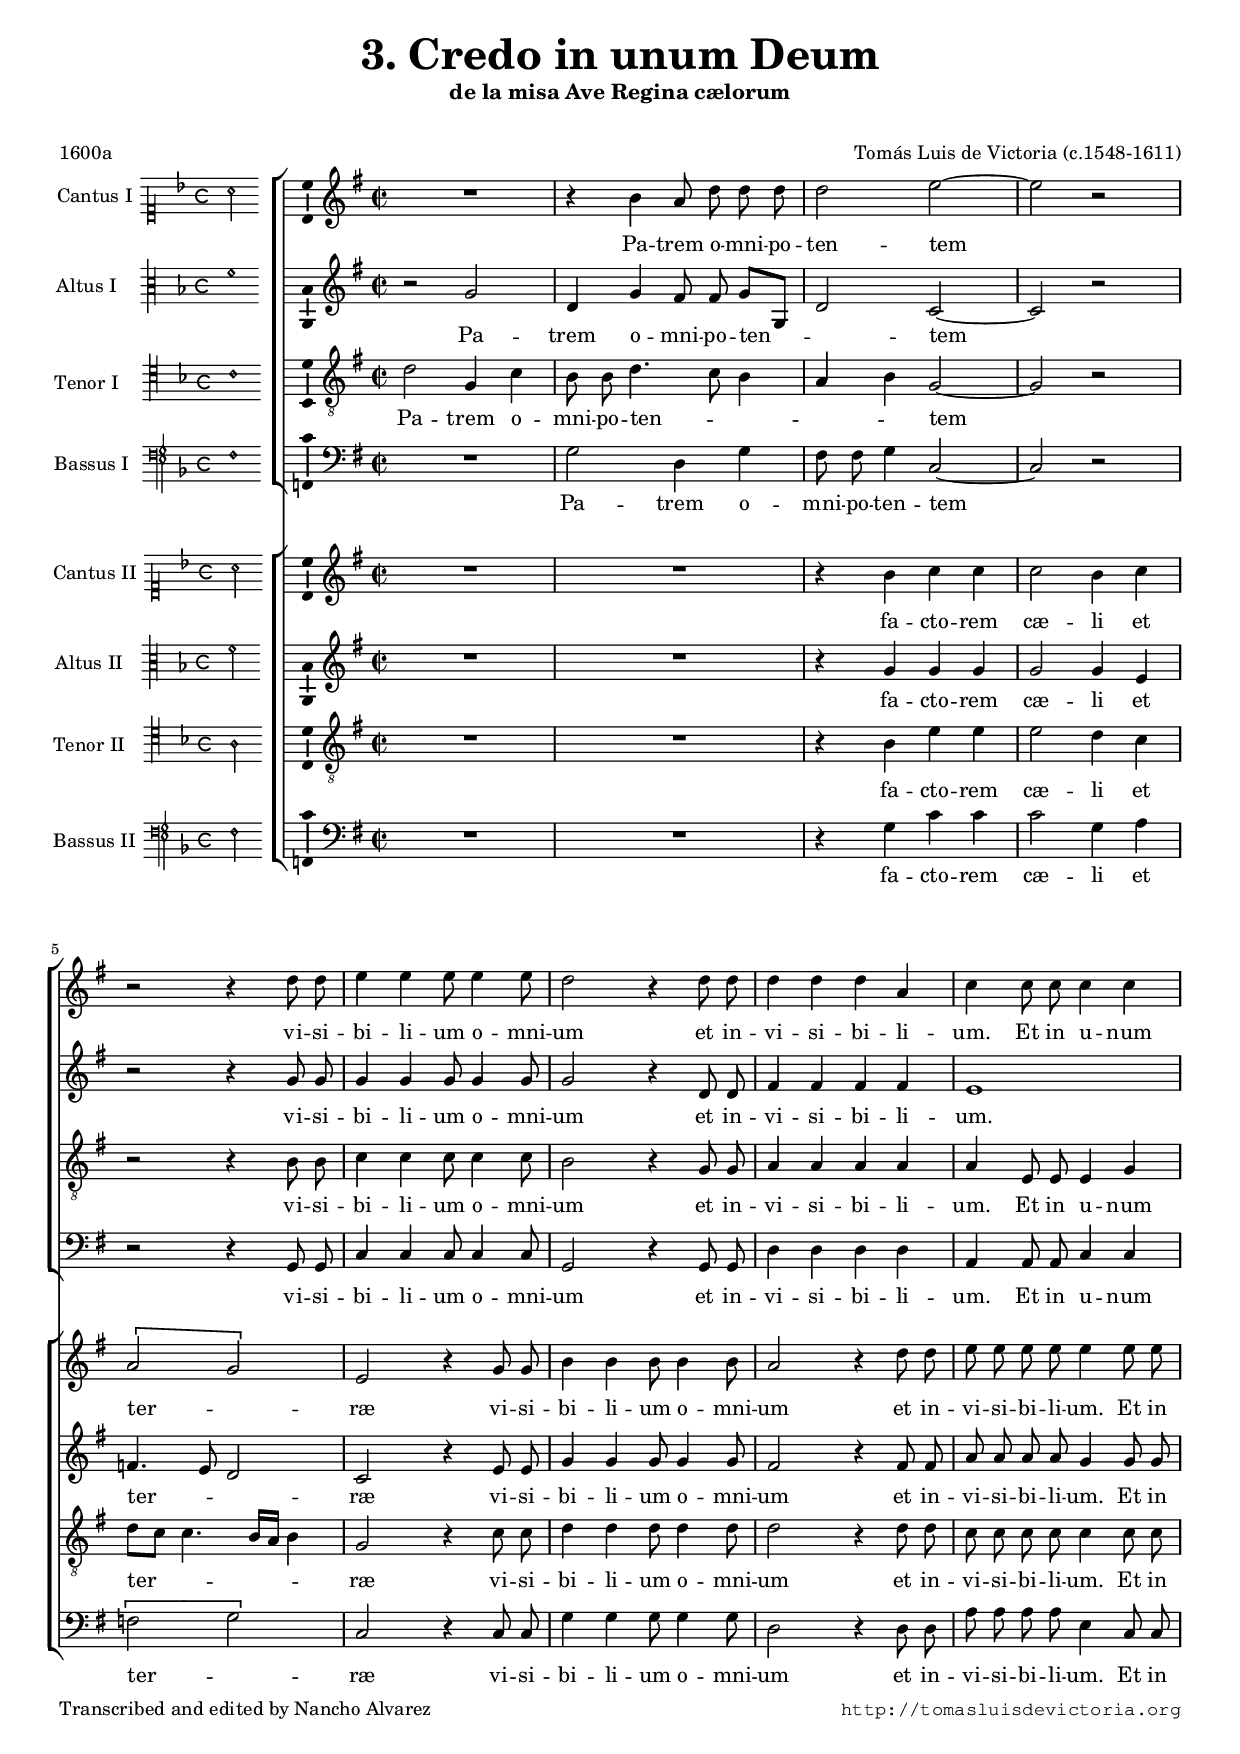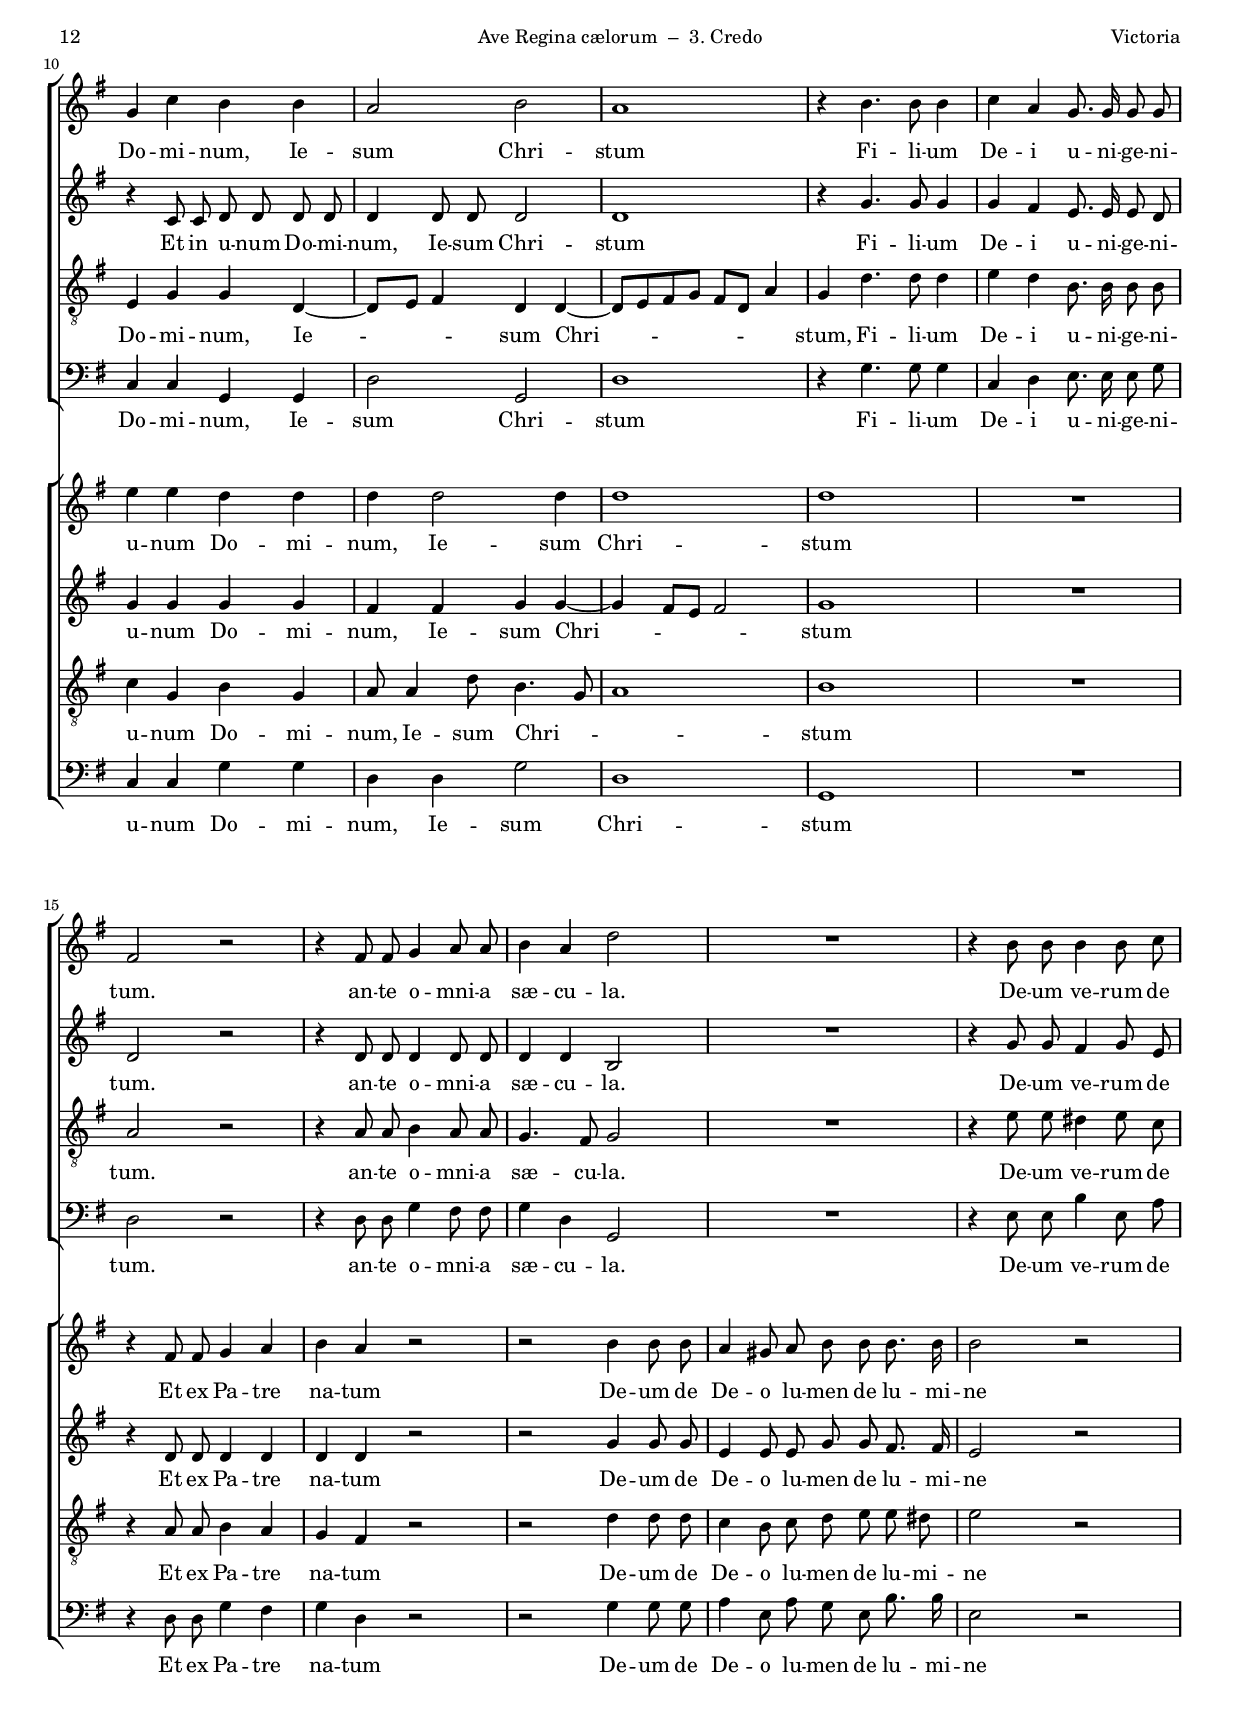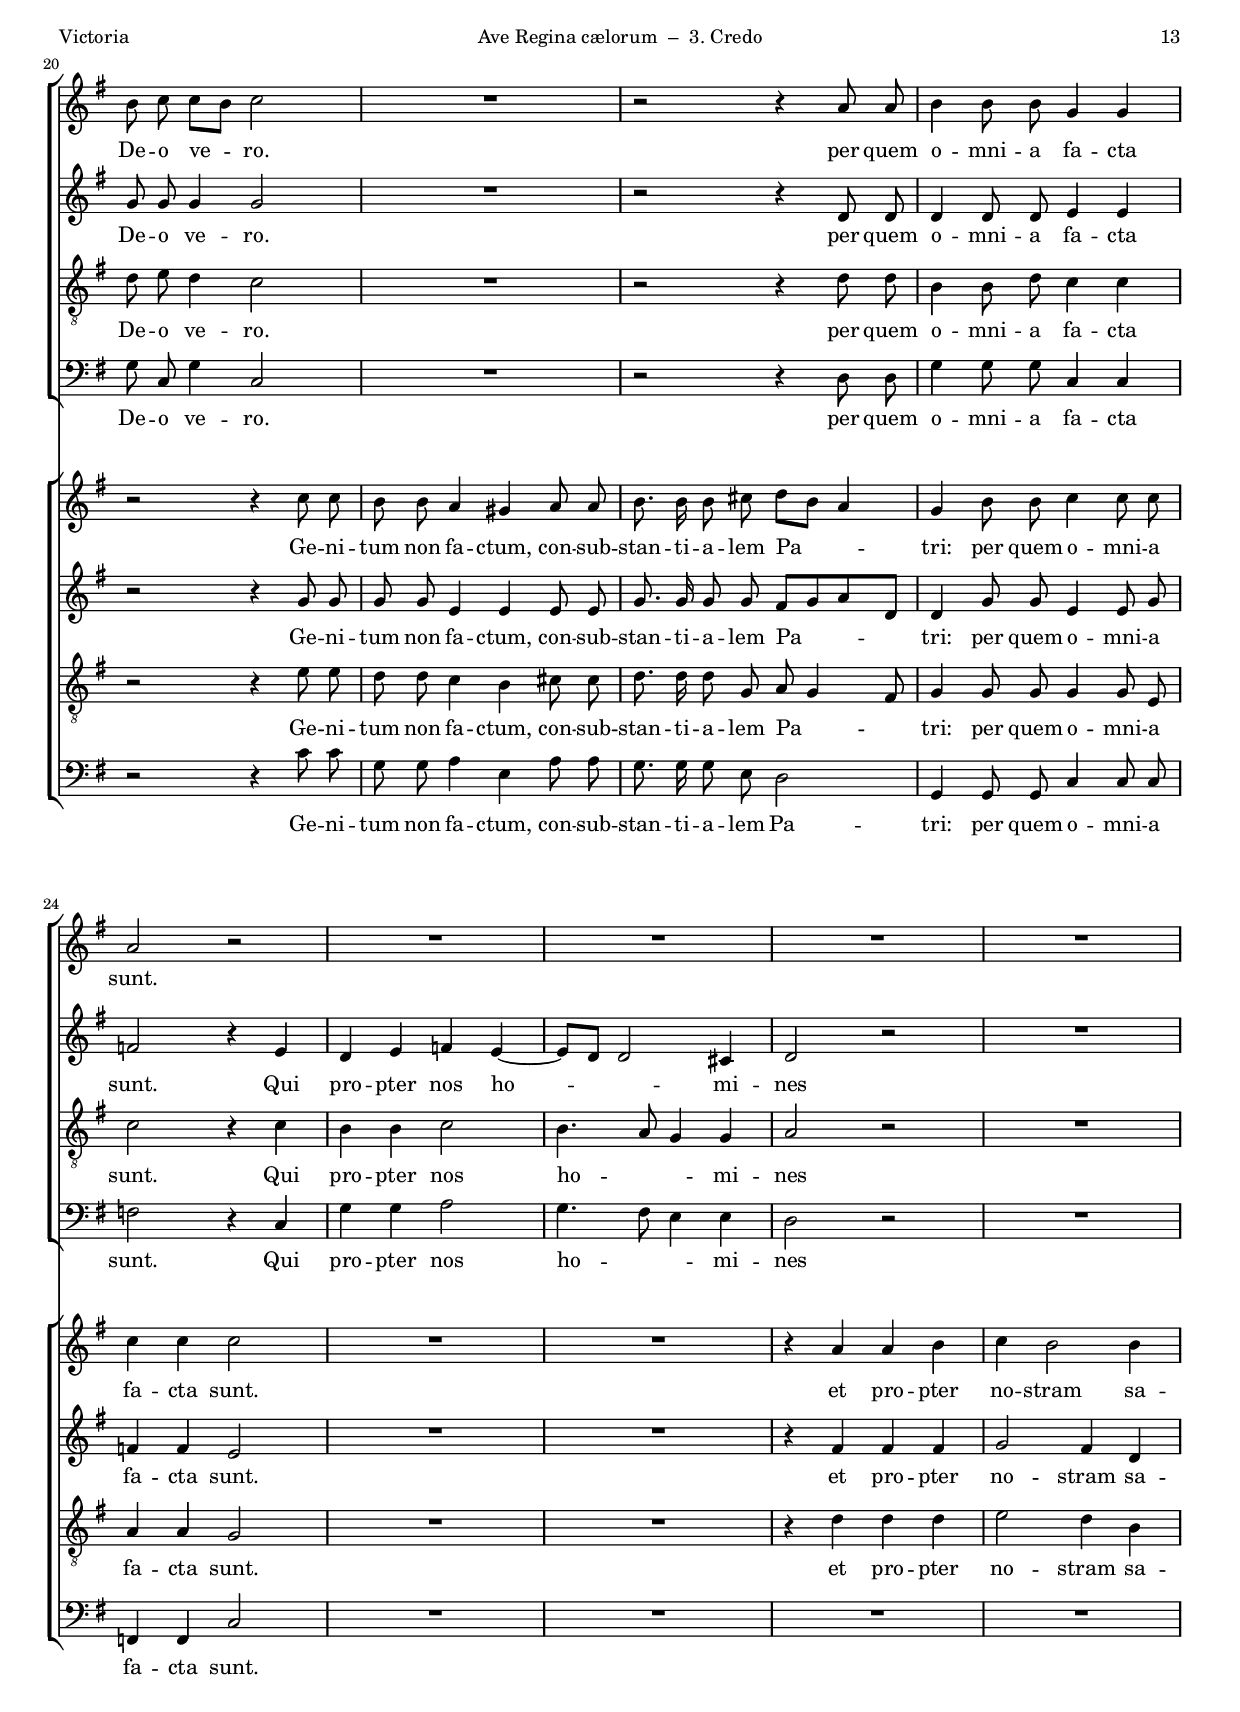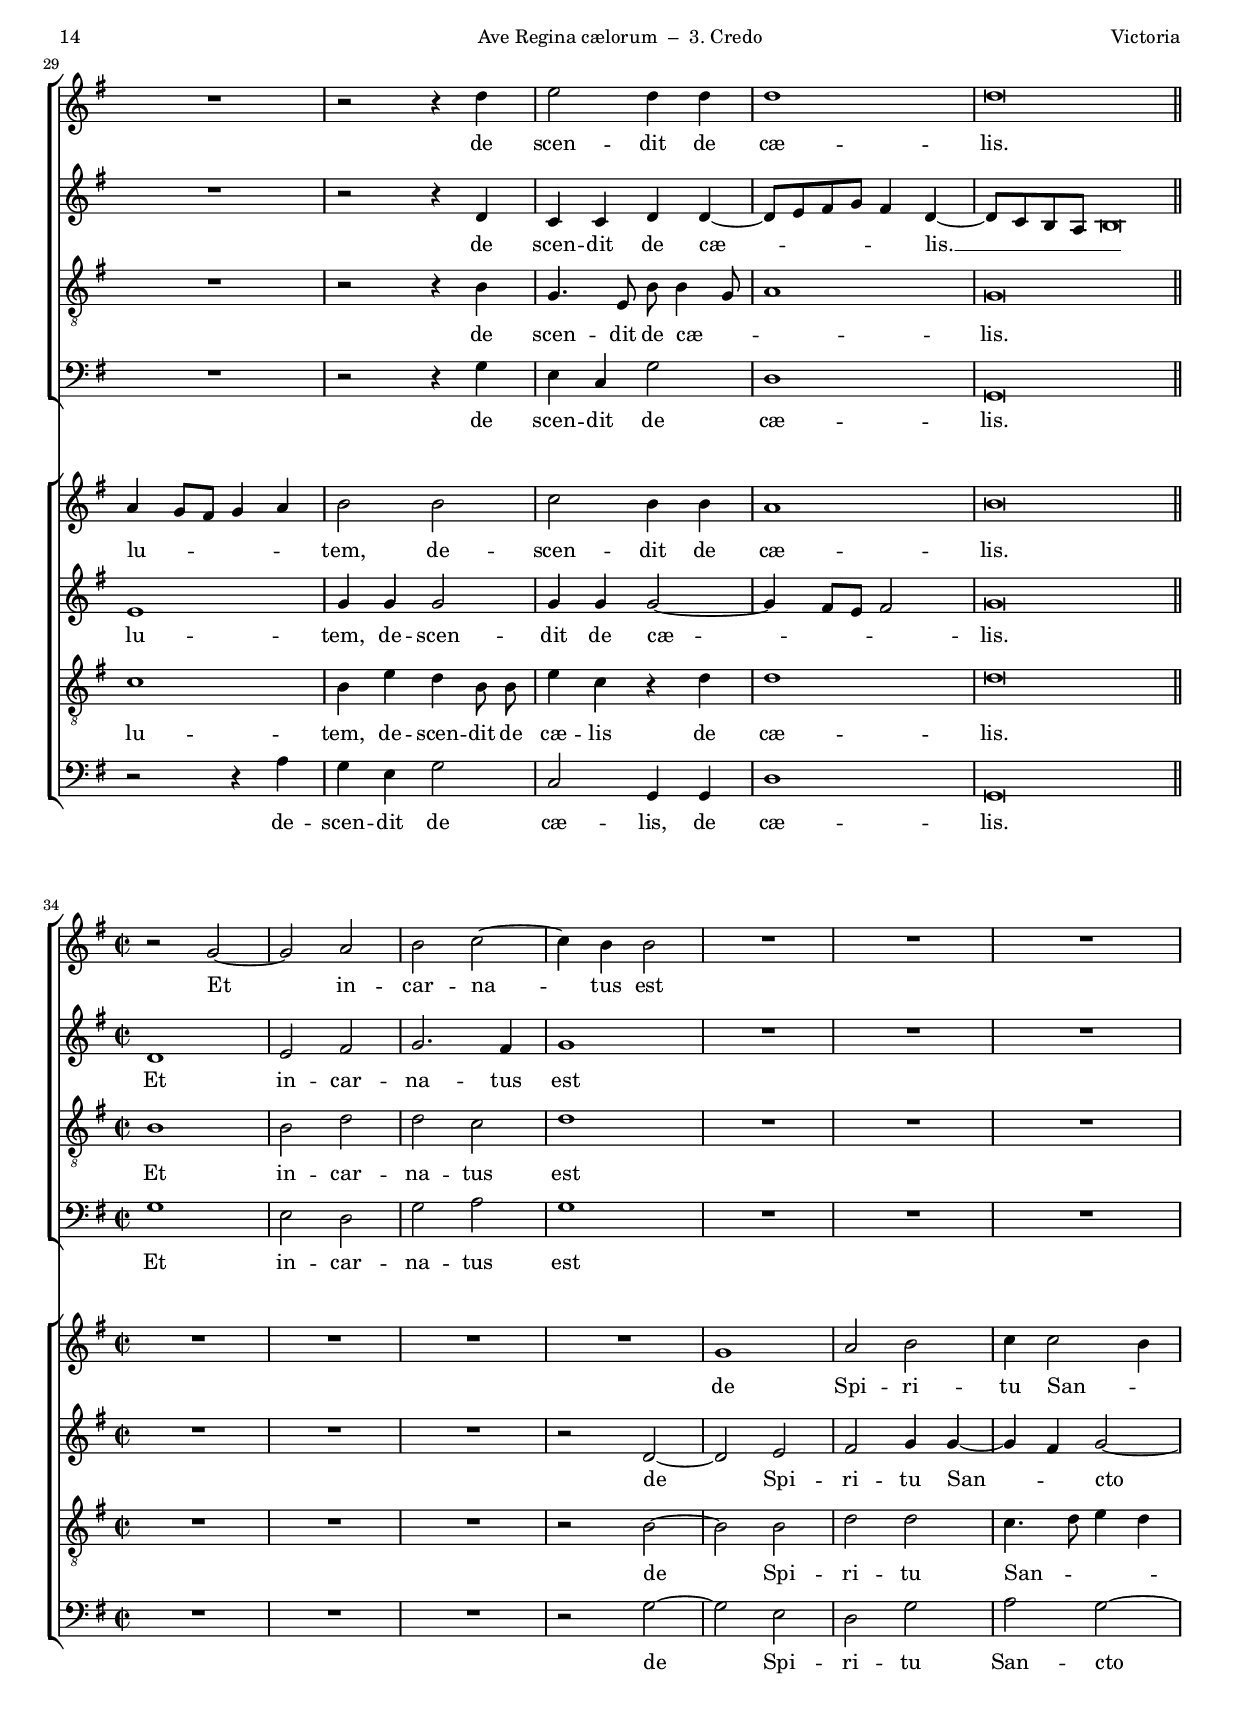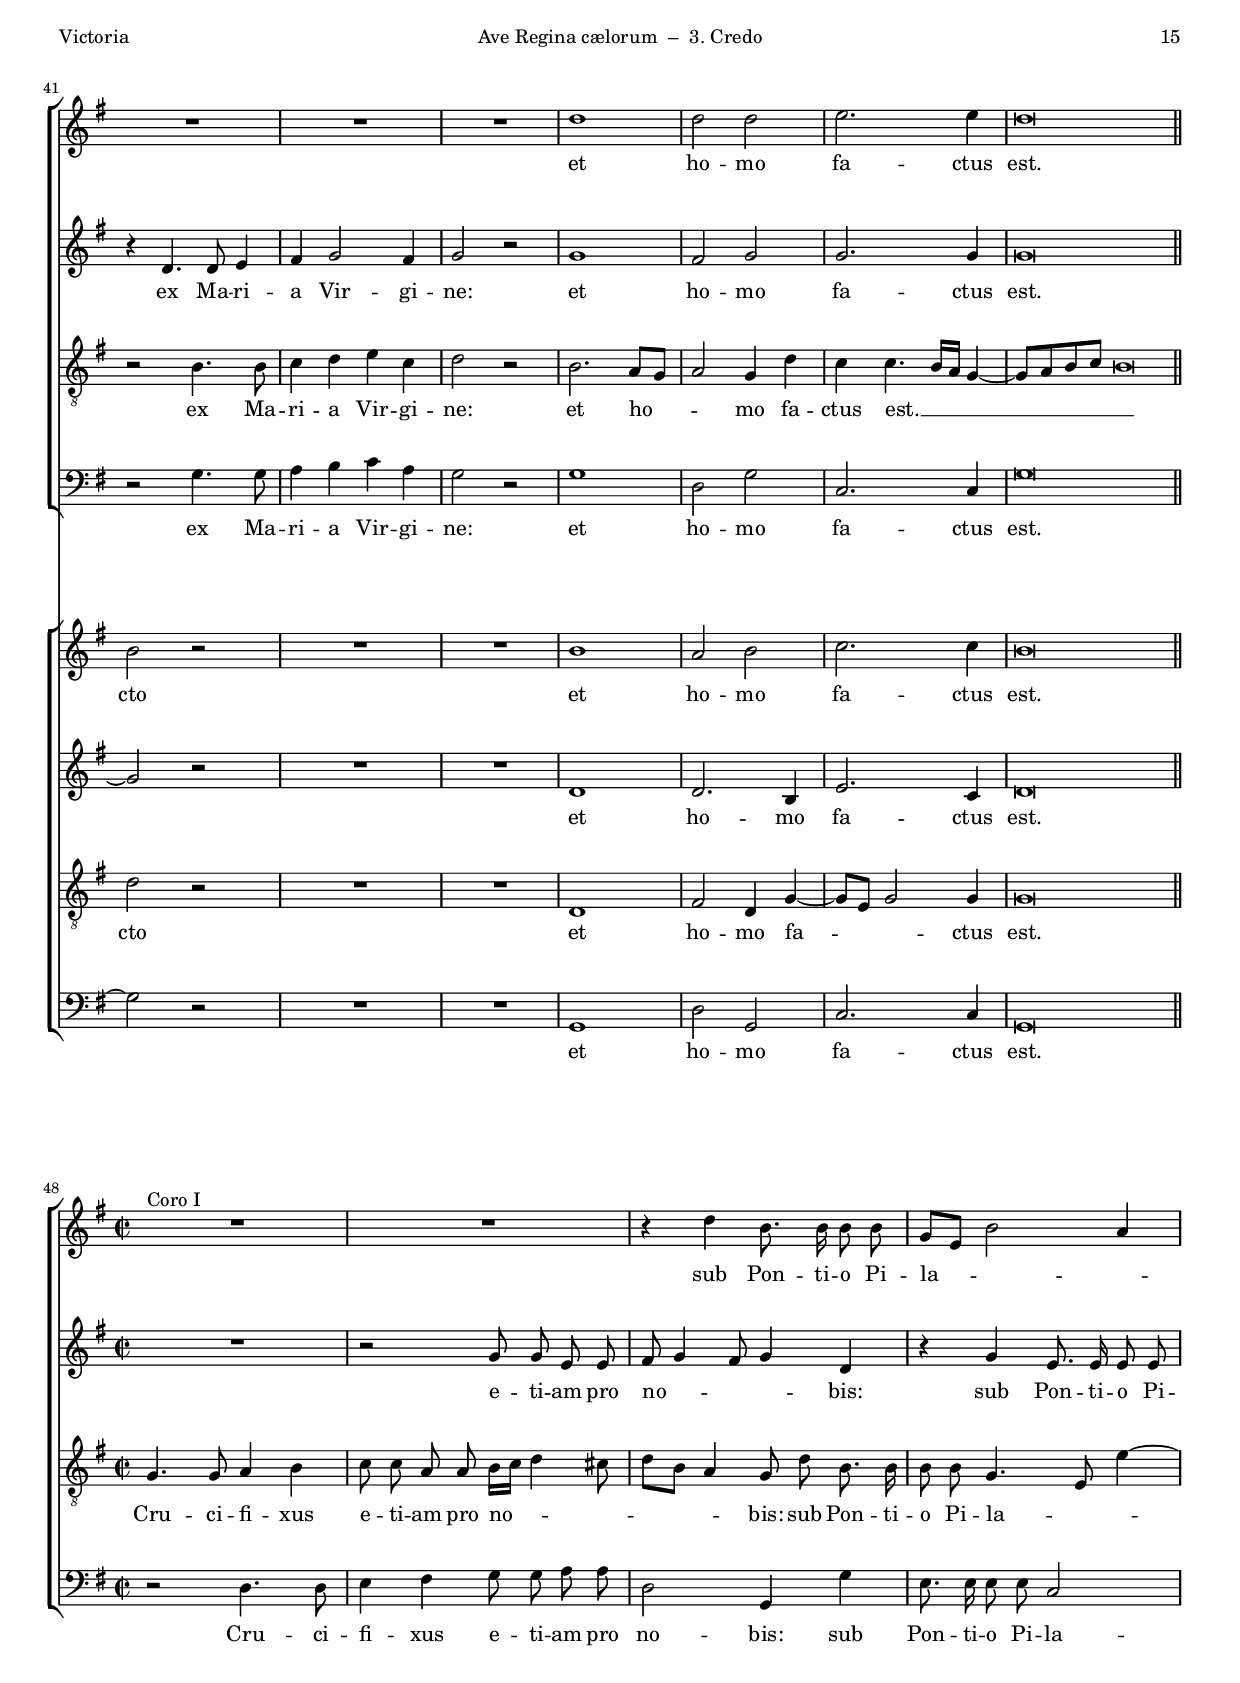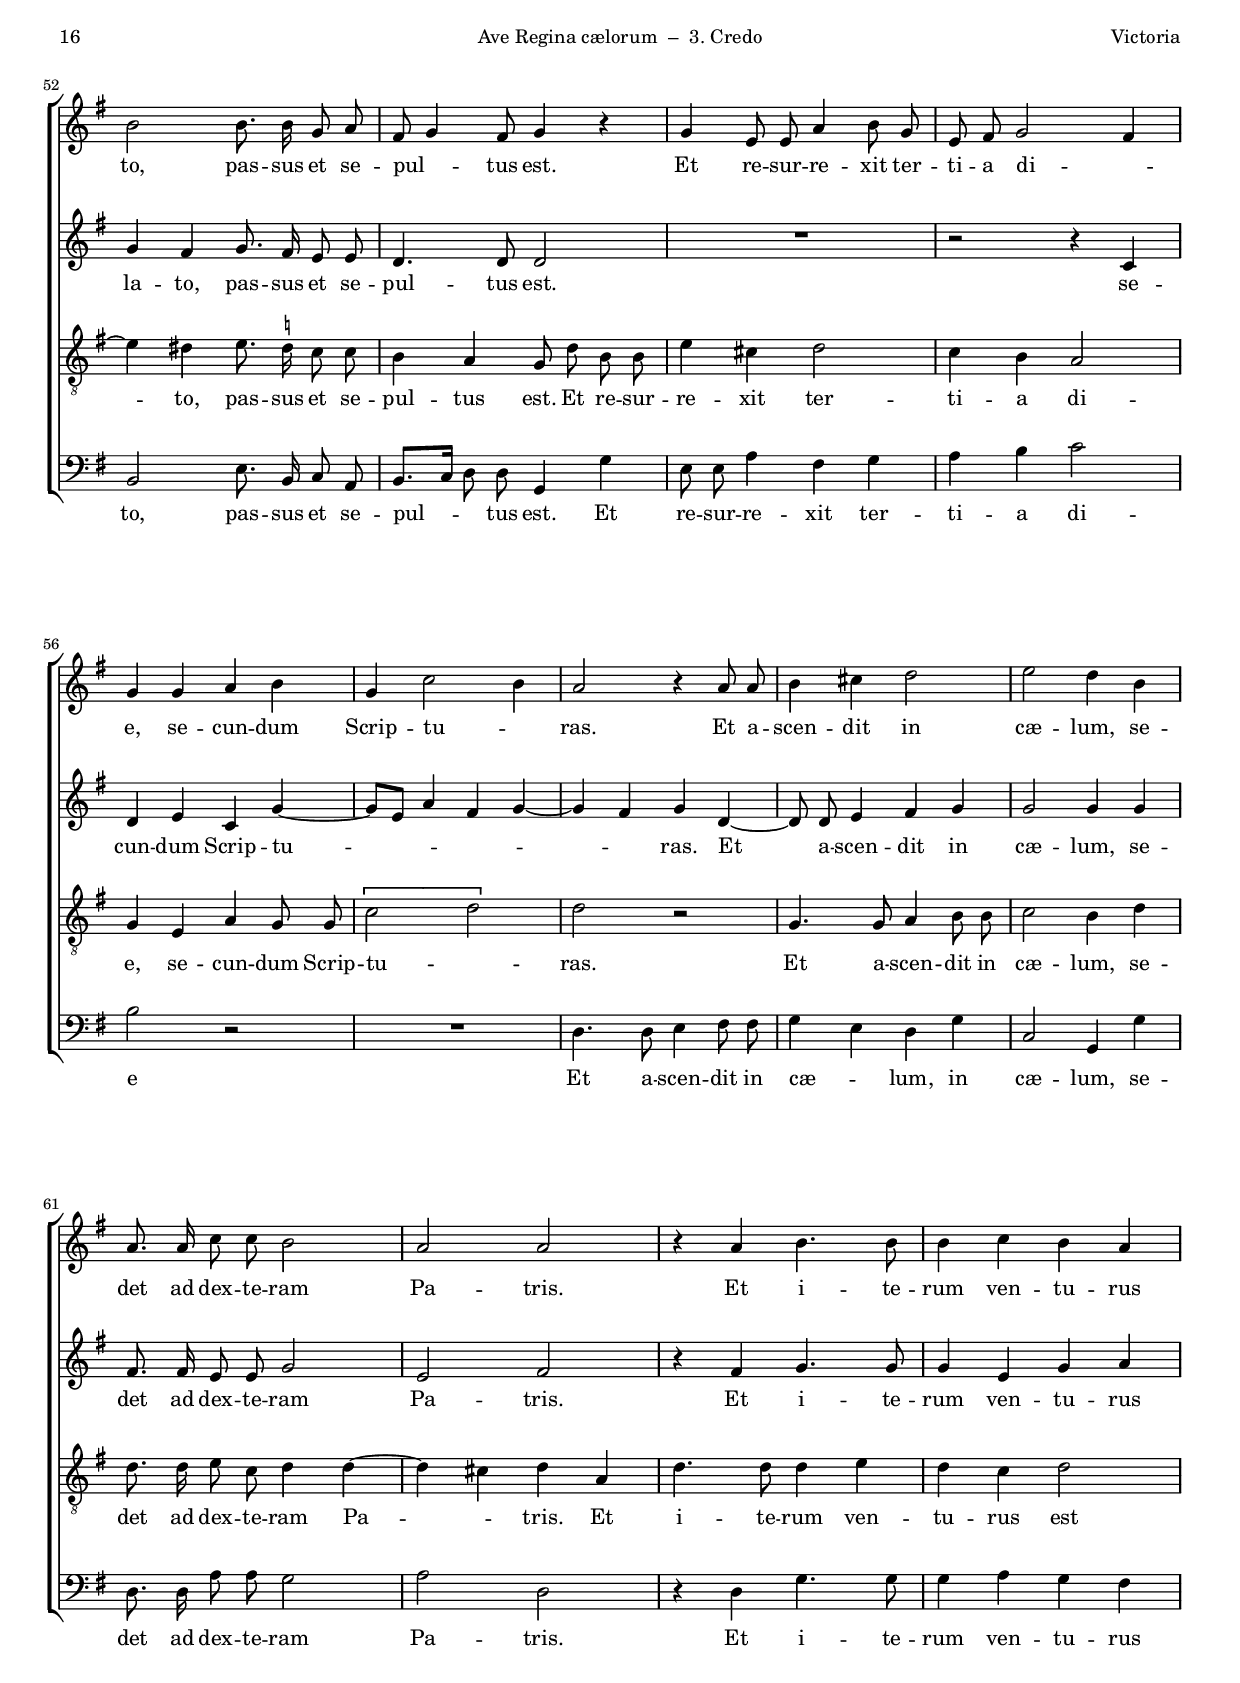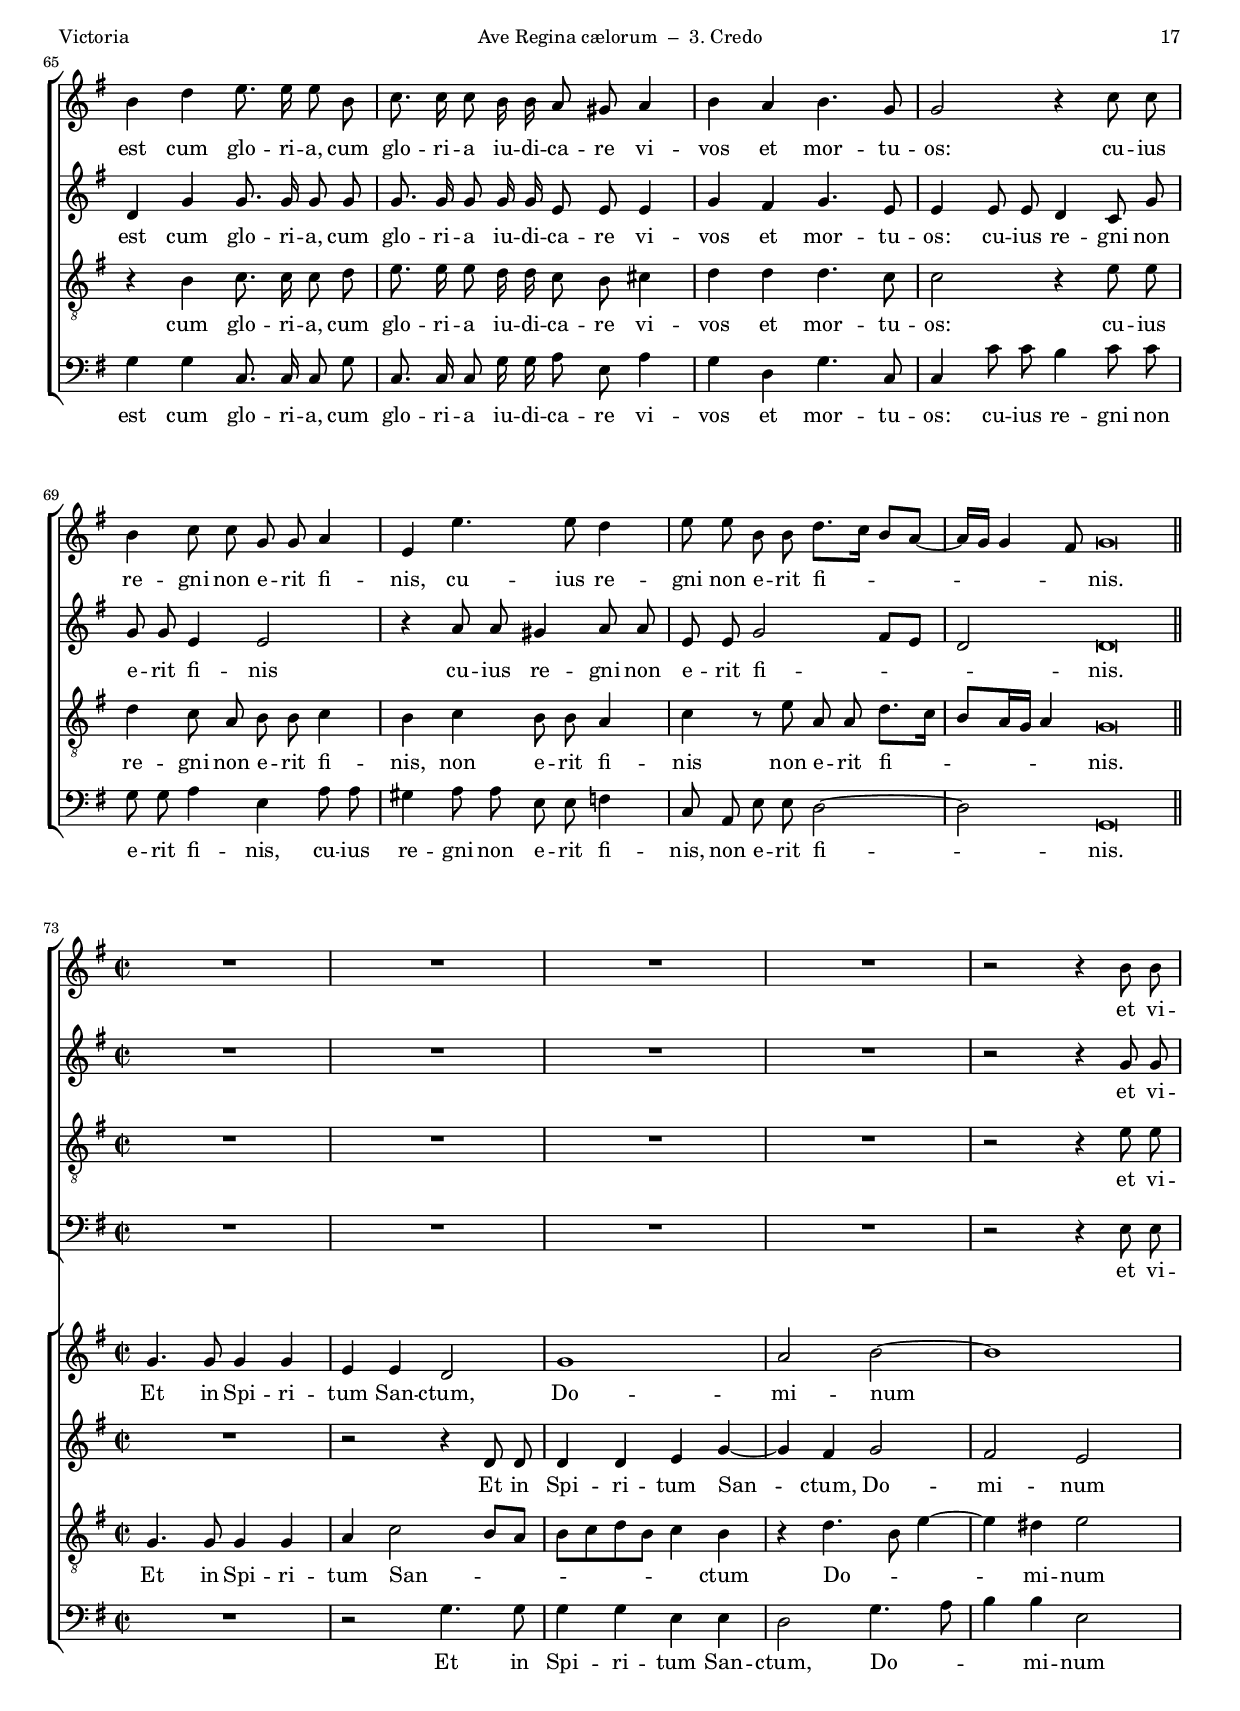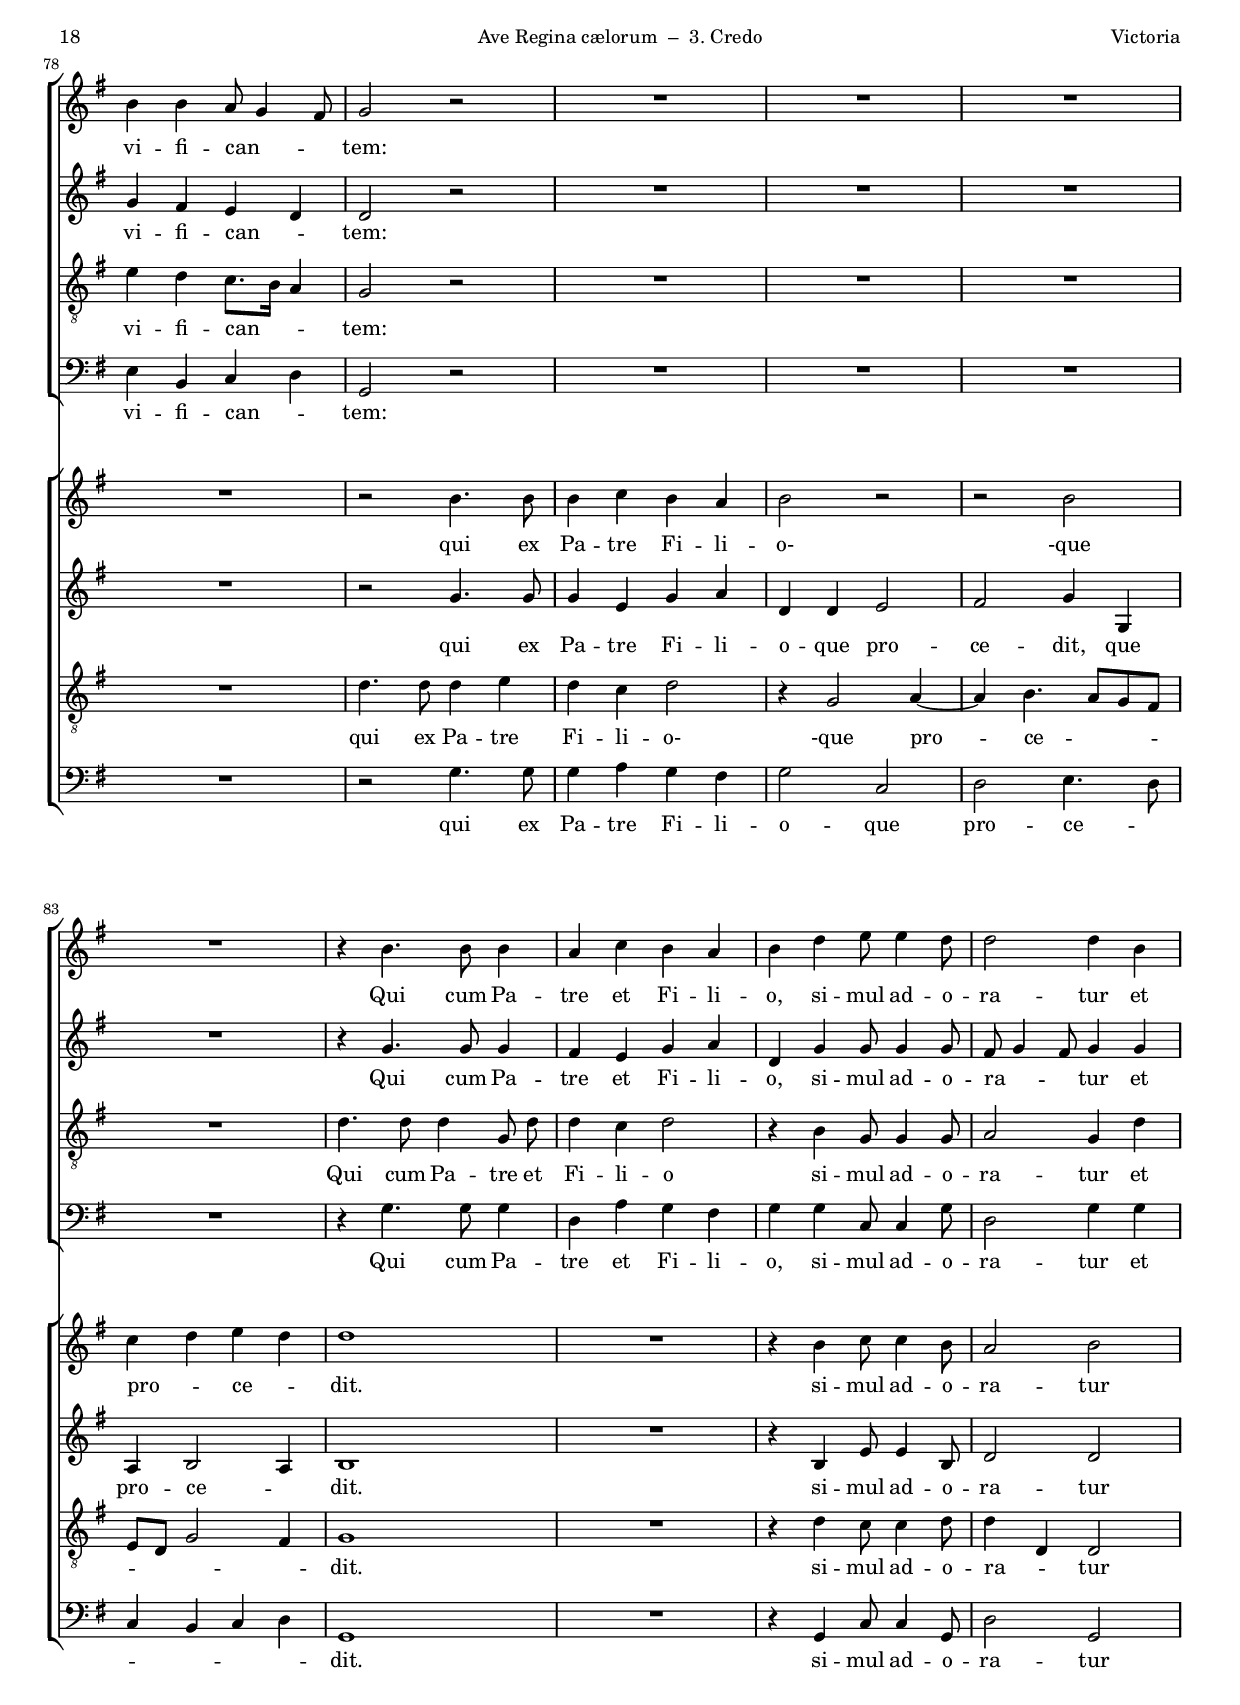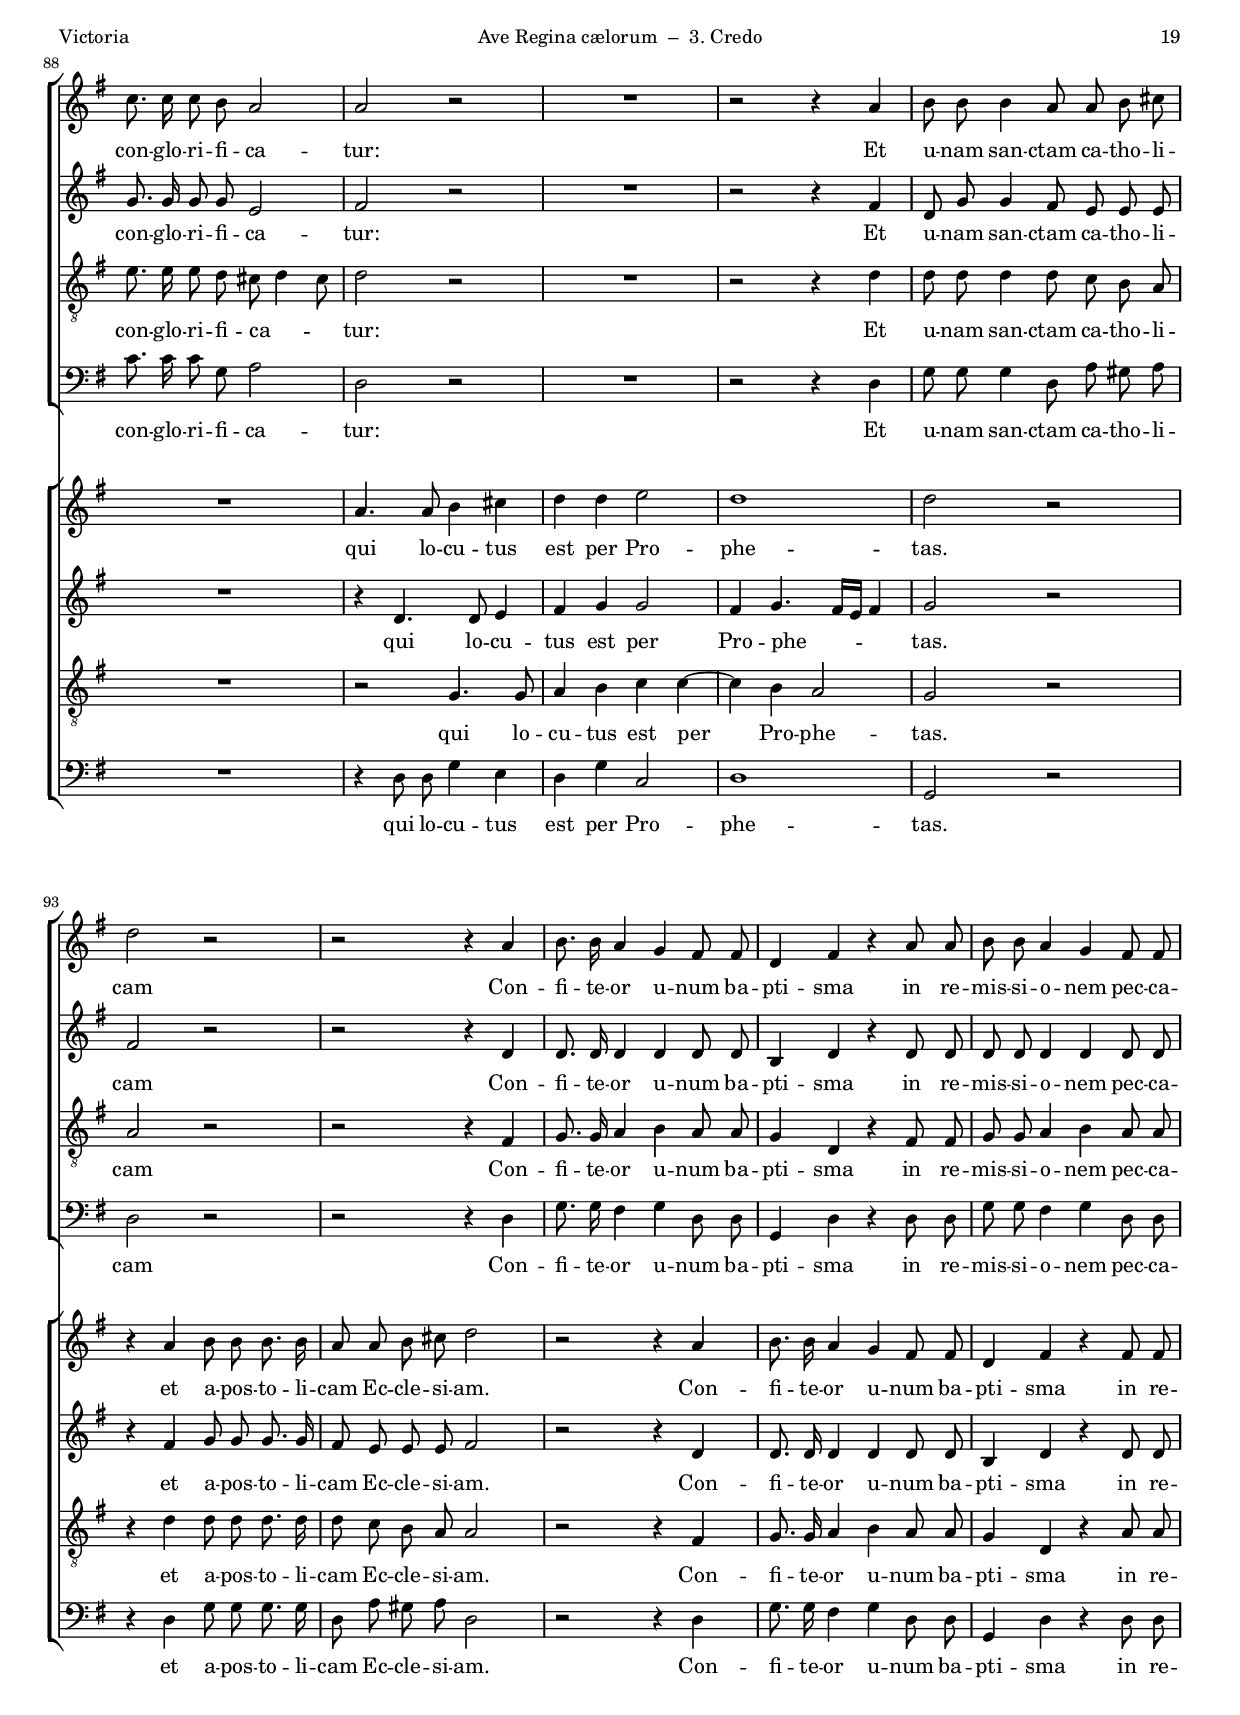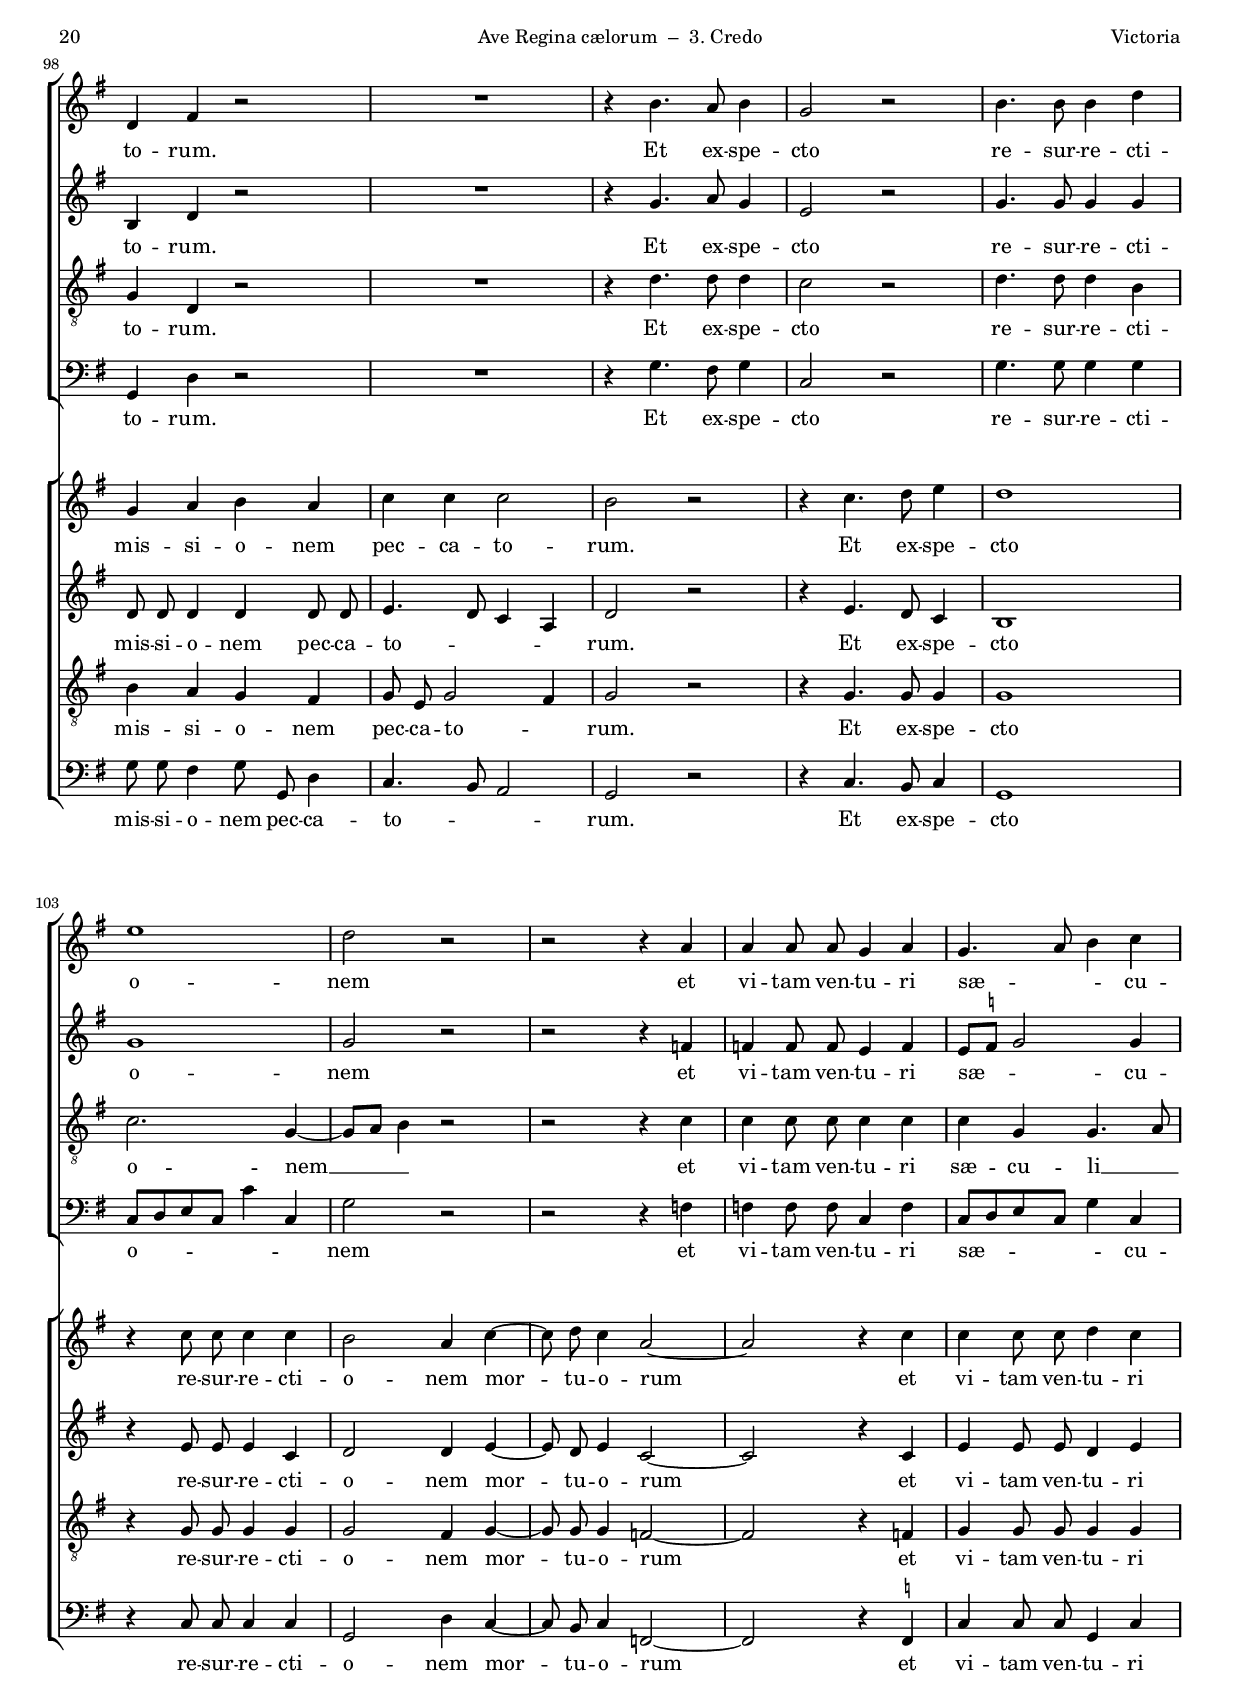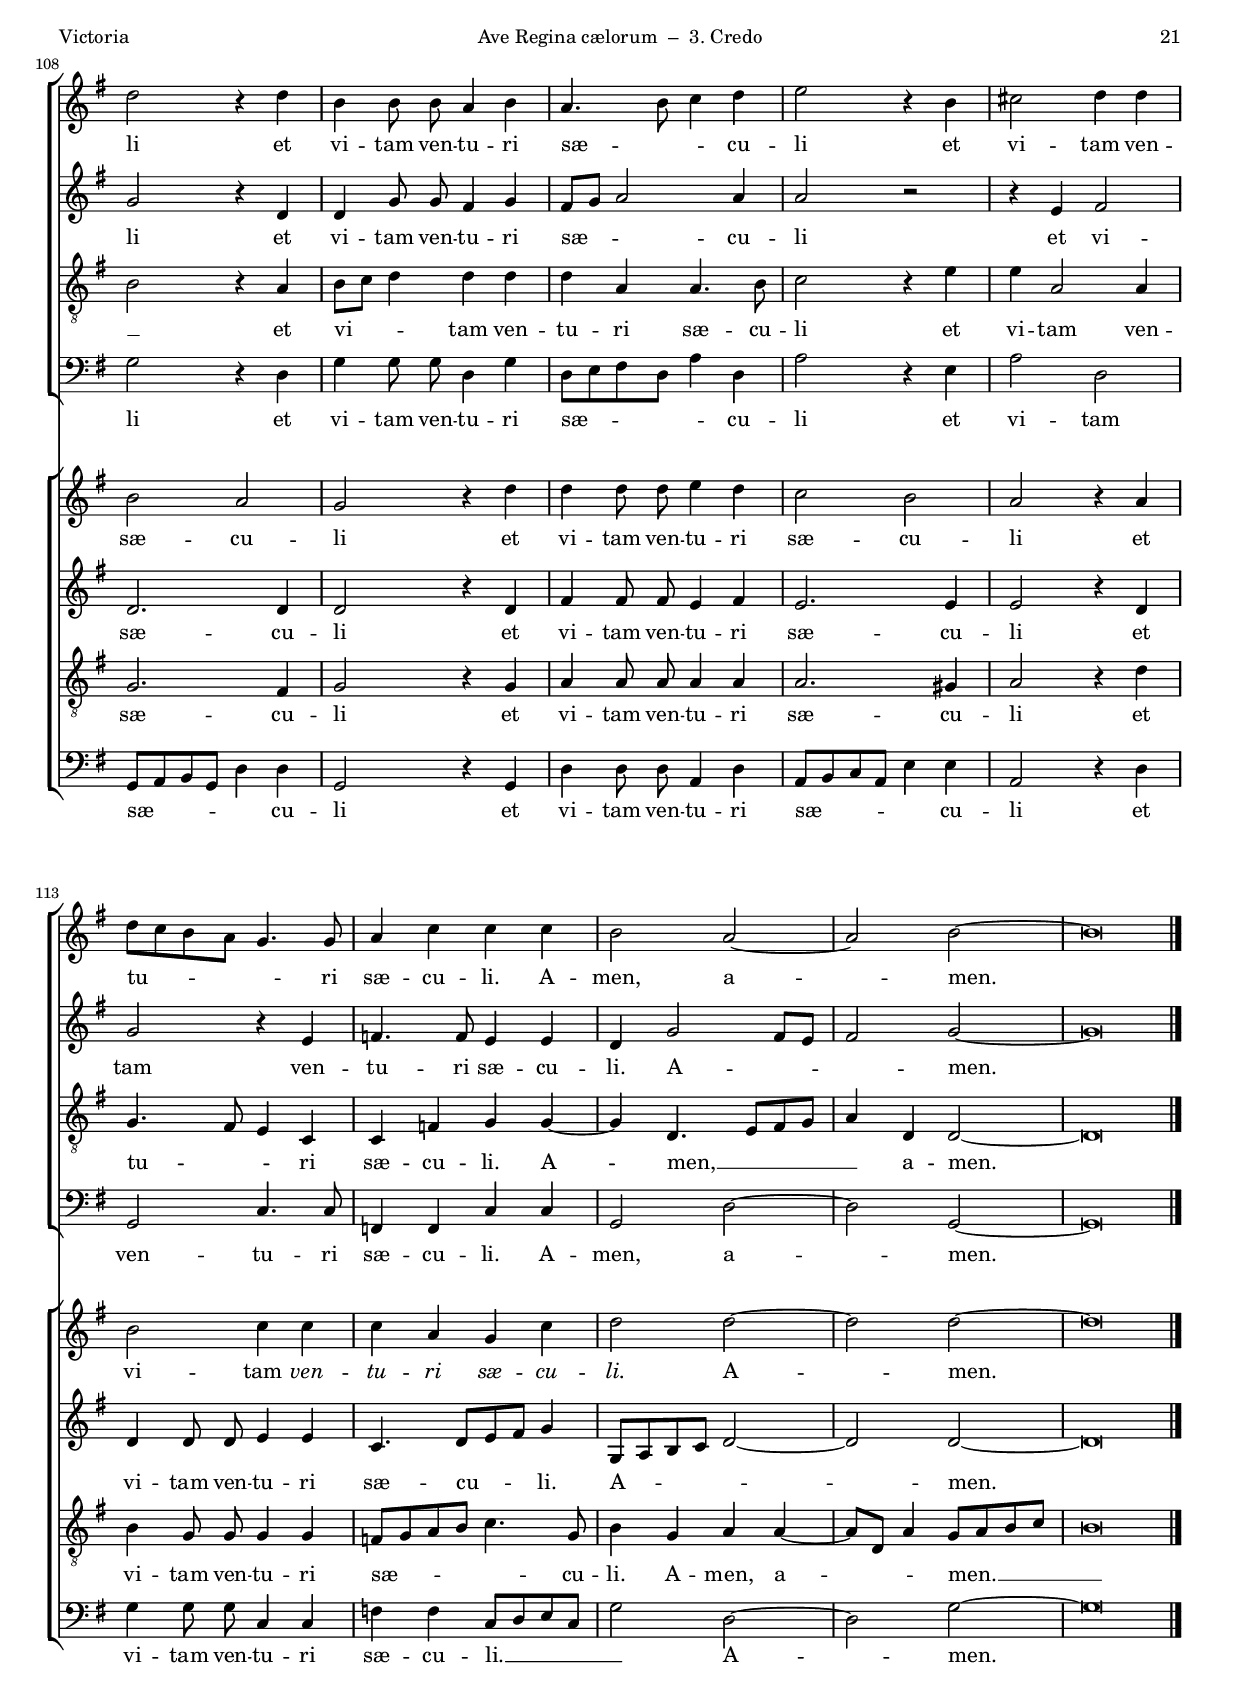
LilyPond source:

\version "2.18.0"

#(set-default-paper-size "a4")
#(set-global-staff-size 16.5)
#(ly:set-option 'point-and-click #f)
%mobile -s10.5 -i2.5

italicas=\override LyricText.font-shape = #'italic
rectas=\override LyricText.font-shape = #'upright
ss=\once \set suggestAccidentals = ##t
incipitwidth = 20
mtempo={\tempo 4 = 100}
mtempob={\tempo 4 = 50}

htitle="Ave Regina cælorum  –  3. Credo"
hcomposer="Victoria"

\header {
	title=\markup{\fontsize #3 "3. Credo in unum Deum"}
	subtitle="de la misa Ave Regina cælorum"
	subsubtitle=\markup{\column{" "}}
	composer="Tomás Luis de Victoria (c.1548-1611)"
        pdfauthor=\composer
	%opus="(-)"
	poet=\markup{"1600a"}
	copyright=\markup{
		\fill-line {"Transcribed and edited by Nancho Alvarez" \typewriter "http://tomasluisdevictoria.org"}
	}
       %	tagline=""
}



global={
\override Score.TimeSignature.break-visibility = #'#(#f #t #t)
\key f \major \time 2/2  \skip 1*33 \bar "||" \break
		\time 2/2 \skip 1*14 \bar "||" \break
                \time 2/2 \skip 1*25 \bar "||" \break
		\time 2/2 \skip 1*45  \bar "|."
}

cantus={
	R1*4/4 |
	r4 a' g'8 c'' c'' c'' |
	c''2 d'' ~ |
	d'' r |
%5
	r r4 c''8 c'' |
	d''4 d'' d''8 d''4 d''8 |
	c''2 r4 c''8 c'' |
	c''4 c'' c'' g' |
	bes' bes'8 bes' bes'4 bes' |
%10
	f' bes' a' a' | % parece semiminima
	g'2 a' |
	g'1 |
	r4 a'4. a'8 a'4 |
	bes' g' f'8. f'16 f'8 f' |
%15
	e'2 r |
	r4 e'8 e' f'4 g'8 g' |
	a'4 g' c''2 |
	R1*4/4 |
	r4 a'8 a' a'4 a'8 bes' |
%20
	a' bes'  bes'[ a'] bes'2 |
	R1*4/4 |
	r2 r4 g'8 g' |
	a'4 a'8 a' f'4 f' |
	g'2 r |
%25
	R1*4/4 |
	R1*4/4 |
	R1*4/4 |
	R1*4/4 |
	R1*4/4 |
%30
	r2 r4 c'' |
	d''2 c''4 c'' |
	c''1 |
	c''\breve*1/2 |
	r2 f' ~ |
%35
	f' g' |
	a' bes' ~ |
	bes'4 a' a'2 |
	R1*4/4 |
	R1*4/4 |
%40
	R1*4/4 |
	R1*4/4 |
	R1*4/4 |
	R1*4/4 |
	c''1 |
%45
	c''2 c'' |
	d''2. d''4 |
	c''\breve*1/2 |
	s4*0^\markup{"Coro I"}
        R1*4/4 |
	R1*4/4 |
%50
	r4 c'' a'8. a'16 a'8 a' |
	 f'[ d'] a'2 g'4 |
	a'2 a'8. a'16 f'8 g' |
	e' f'4 e'8 f'4 r |
	f' d'8 d' g'4 a'8 f' |
%55
	d' e' f'2 e'4 |
	f' f' g' a' |
	f' bes'2 a'4 |
	g'2 r4 g'8 g' |
	a'4 b' c''2 |
%60
	d'' c''4 a' \break |
	g'8. g'16 bes'8 bes' a'2 |
	g' g' |
	r4 g' a'4. a'8 |
	a'4 bes' a' g' |
%65
	a' c'' d''8. d''16 d''8 a' |
	bes'8. bes'16 bes'8 a'16 a' g'8 fis' g'4 |
	a' g' a'4. f'8 |
	f'2 r4 bes'8 bes' |
	a'4 bes'8 bes' f' f' g'4 |
%70
	d' d''4. d''8 c''4 |
	d''8 d'' a' a'  c''8.[ bes'16]  a'8[ g'] ~ |
	 g'16[ f'] f'4 e'8 \mtempob f'\breve*1/4 | \mtempo
        R1*4/4 |
	R1*4/4 |
%75
	R1*4/4 |
	R1*4/4 |
	r2 r4 a'8 a' |
	a'4 a' g'8 f'4 e'8 |
	f'2 r |
%80
	R1*4/4 |
	R1*4/4 |
	R1*4/4 |
	R1*4/4 |
	r4 a'4. a'8 a'4 |
%85
	g' bes' a' g' |
	a' c'' d''8 d''4 c''8 |
	c''2 c''4 a' |
	bes'8. bes'16 bes'8 a' g'2 |
	g' r |
%90
	R1*4/4 |
	r2 r4 g' |
	a'8 a' a'4 g'8 g' a' b' |
	c''2 r |
	r r4 g' |
%95
	a'8. a'16 g'4 f' e'8 e' |
	c'4 e' r g'8 g' |
	a' a' g'4 f' e'8 e' |
	c'4 e' r2 |
	R1*4/4 |
%100
	r4 a'4. g'8 a'4 |
	f'2 r |
	a'4. a'8 a'4 c'' |
	d''1 |
	c''2 r |
%105
	r r4 g' |
	g' g'8 g' f'4 g' |
	f'4. g'8 a'4 bes' |
	c''2 r4 c'' |
	a' a'8 a' g'4 a' |
%110
	g'4. a'8 bes'4 c'' |
	d''2 r4 a' |
	b'2 c''4 c'' |
	 c''8[ bes' a' g'] f'4. f'8 |
	g'4 bes' bes' bes' |
%115
	a'2 g' ~ |
	g' a' ~ |
	a'\breve*1/2
}

altus={
	r2 f'
	c'4 f' e'8 e'  f'[ f] |
	c'2 bes ~ |
	bes r |
%5
	r r4 f'8 f' |
	f'4 f' f'8 f'4 f'8 |
	f'2 r4 c'8 c' |
	e'4 e' e' e' | % e'!
	d'1 |
%10
	r4 bes8 bes c' c' c' c' |
	c'4 c'8 c' c'2 |
	c'1 |
	r4 f'4. f'8 f'4 |
	f' e' d'8. d'16 d'8 c' |
%15
	c'2 r |
	r4 c'8 c' c'4 c'8 c' |
	c'4 c' a2 |
	R1*4/4 |
	r4 f'8 f' e'4 f'8 d' |
%20
	f' f' f'4 f'2 |
	R1*4/4 |
	r2 r4 c'8 c' |
	c'4 c'8 c' d'4 d' |
	ees'2 r4 d' |
%25
	c' d' ees' d' ~ |
	 d'8[ c'] c'2 b4 |
	c'2 r |
	R1*4/4 |
	R1*4/4 |
%30
	r2 r4 c' |
	bes bes c' c' ~ |
	 c'8[ d' e' f'] e'4 c' ~ |
	 c'8[ bes a g] \mtempob a\breve*1/4 | \mtempo 
	c'1 |
%35
	d'2 e' |
	f'2. e'4 |
	f'1 |
	R1*4/4 |
	R1*4/4 |
%40
	R1*4/4 |
	r4 c'4. c'8 d'4 |
	e' f'2 e'4 |
	f'2 r |
	f'1 |
%45
	e'2 f' |
	f'2. f'4 |
	f'\breve*1/2 |
	R1*4/4 |
	r2 f'8 f' d' d' |
%50
	e' f'4 e'8 f'4 c' |
	r f' d'8. d'16 d'8 d' |
	f'4 e' f'8. e'16 d'8 d' |
	c'4. c'8 c'2 |
	R1*4/4 |
%55
	r2 r4 bes |
	c' d' bes f' ~ |
	 f'8[ d'] g'4 e' f' ~ |
	f' e' f' c' ~ |
	c'8 c' d'4 e' f' |
%60
	f'2 f'4 f' |
	e'8. e'16 d'8 d' f'2 |
	d' e' |
	r4 e' f'4. f'8 |
	f'4 d' f' g' |
%65
	c' f' f'8. f'16 f'8 f' |
	f'8. f'16 f'8 f'16 f' d'8 d' d'4 |
	f' e' f'4. d'8 |
	d'4 d'8 d' c'4 bes8 f' |
	f' f' d'4 d'2 |
%70
	r4 g'8 g' fis'4 g'8 g' |
	d' d' f'2 e'8[ d'] |
	c'2 c'\breve*1/4 |
	R1*4/4 |
	R1*4/4 |
%75
	R1*4/4 |
	R1*4/4 |
	r2 r4 f'8 f' | % manchurrón, no se ve bien
	f'4 e' d' c' |
	c'2 r |
%80
	R1*4/4 |
	R1*4/4 |
	R1*4/4 |
	R1*4/4 |
	r4 f'4. f'8 f'4 |
%85
	e' d' f' g' |
	c' f' f'8 f'4 f'8 |
	e' f'4 e'8 f'4 f' |
	f'8. f'16 f'8 f' d'2 |
	e' r |
%90
	R1*4/4 |
	r2 r4 e' |
	c'8 f' f'4 e'8 d' d' d' |
	e'2 r |
	r r4 c' |
%95
	c'8. c'16 c'4 c' c'8 c' |
	a4 c' r c'8 c' |
	c' c' c'4 c' c'8 c' |
	a4 c' r2 |
	R1*4/4 |
%100
	r4 f'4. g'8 f'4 |
	d'2 r |
	f'4. f'8 f'4 f' |
	f'1 |
	f'2 r |
%105
	r r4 ees' |
	ees' ees'8 ees' d'4 ees' | % están los dos mis con bemol, y el último también
	 d'8[ \ss ees'] f'2 f'4 |
	f'2 r4 c' |
	c' f'8 f' e'4 f' |
%110
	 e'8[ f'] g'2 g'4 |
	g'2 r |
	r4 d' e'2 |
	f' r4 d' |
	ees'4. ees'8 d'4 d' |
%115
	c' f'2  e'8[ d'] |
	e'2 f' ~ |
	f'\breve*1/2
}

tenor={
	c'2 f4 bes |
	a8 a c'4. bes8 a4 |
	g a f2 ~ |
	f r |
%5
	r r4 a8 a |
	bes4 bes bes8 bes4 bes8 |
	a2 r4 f8 f |
	g4 g g g |
	g d8 d d4 f |
%10
	d f f c ~ |
	 c8[ d] e4 c c ~ |
	 c8[ d e f]  e[ c] g4 |
	f c'4. c'8 c'4 |
	d' c' a8. a16 a8 a |
%15
	g2 r |
	r4 g8 g a4 g8 g |
	f4. e8 f2 |
	R1*4/4 |
	r4 d'8 d' cis'4 d'8 bes |
%20
	c' d' c'4 bes2 |
	R1*4/4 |
	r2 r4 c'8 c' |
	a4 a8 c' bes4 bes |
	bes2 r4 bes |
%25
	a a bes2 |
	a4. g8 f4 f |
	g2 r |
	R1*4/4 |
	R1*4/4 |
%30
	r2 r4 a |
	f4. d8 a a4 f8 |
	g1 |
	f\breve*1/2 |
	a1 |
%35
	a2 c' |
	c' bes |
	c'1 |
	R1*4/4 |
	R1*4/4 |
%40
	R1*4/4 |
	r2 a4. a8 |
	bes4 c' d' bes |
	c'2 r |
	a2.  g8[ f] |
%45
	g2 f4 c' |
	bes bes4.  a16[ g] f4 ~ |
	f8[ g a bes] \mtempob a\breve*1/4 | \mtempo 
	f4. f8 g4 a |
	bes8 bes g g  a16[ bes] c'4 b8 |
%50
	 c'[ a] g4 f8 c' a8. a16 |
	a8 a f4. d8 d'4 ~ |
	d' cis' d'8. \ss c'16 bes8 bes |
	a4 g f8 c' a a |
	d'4 b c'2 |
%55
	bes4 a g2 |
	f4 d g f8 f |
	\[bes2 c'\] |
	c' r |
	f4. f8 g4 a8 a |
%60
	bes2 a4 c' |
	c'8. c'16 d'8 bes c'4 c' ~ |
	c' b c' g |
	c'4. c'8 c'4 d' |
	c' bes c'2 |
%65
	r4 a bes8. bes16 bes8 c' |
	d'8. d'16 d'8 c'16 c' bes8 a b4 | % el becuadro está antes del la
	c' c' c'4. bes8 |
	bes2 r4 d'8 d' |
	c'4 bes8 g a a bes4 |
%70
	a bes a8 a g4 |
	bes r8 d' g g  c'8.[ bes16] |
	 a8[ g16 f] g4 f\breve*1/4 |
	R1*4/4 |
	R1*4/4 |
%75
	R1*4/4 |
	R1*4/4 |
	r2 r4 d'8 d' |
	d'4 c'  bes8.[ a16] g4 |
	f2 r |
%80
	R1*4/4 |
	R1*4/4 |
	R1*4/4 |
	R1*4/4 |
	c'4. c'8 c'4 f8 c' |
%85
	c'4 bes c'2 |
	r4 a f8 f4 f8 |
	g2 f4 c' |
	d'8. d'16 d'8 c' b c'4 b8 |
	c'2 r |
%90
	R1*4/4 |
	r2 r4 c' |
	c'8 c' c'4 c'8 bes a g |
	g2 r |
	r r4 e |
%95
	f8. f16 g4 a g8 g |
	f4 c r e8 e | % el do parece que tiene una linea adicional
	f f g4 a g8 g |
	f4 c r2 |
	R1*4/4 |
%100
	r4 c'4. c'8 c'4 |
	bes2 r |
	c'4. c'8 c'4 a |
	bes2. f4 ~ |
	 f8[ g] a4 r2 |
%105
	r r4 bes |
	bes bes8 bes bes4 bes |
	bes f f4. g8 |
	a2 r4 g |
	a8[ bes] c'4 c' c' |
%110
	c' g g4. a8 |
	bes2 r4 d' |
	d' g2 g4 |
	f4. e8 d4 bes, |
	bes, ees f f ~ |
%115
	f c4.  d8[ e f] |
	g4 c c2 ~ |
	c\breve*1/2
}

bassus={
	R1*4/4 |
	f2 c4 f |
	e8 e f4 bes,2 ~ |
	bes, r |
%5
	r r4 f,8 f, |
	bes,4 bes, bes,8 bes,4 bes,8 |
	f,2 r4 f,8 f, |
	c4 c c c |
	g, g,8 g, bes,4 bes, |
%10
	bes, bes, f, f, |
	c2 f, |
	c1 |
	r4 f4. f8 f4 |
	bes, c d8. d16 d8 f |
%15
	c2 r |
	r4 c8 c f4 e8 e |
	f4 c f,2 |
	R1*4/4 |
	r4 d8 d a4 d8 g |
%20
	f bes, f4 bes,2 |
	R1*4/4 |
	r2 r4 c8 c |
	f4 f8 f bes,4 bes, |
	ees2 r4 bes, |
%25
	f f g2 |
	f4. e8 d4 d |
	c2 r |
	R1*4/4 |
	R1*4/4 |
%30
	r2 r4 f |
	d bes, f2 |
	c1 |
	f,\breve*1/2 |
	f1 |
%35
	d2 c |
	f g |
	f1 |
	R1*4/4 |
	R1*4/4 |
%40
	R1*4/4 |
	r2 f4. f8 |
	g4 a bes g |
	f2 r |
	f1 |
%45
	c2 f |
	bes,2. bes,4 |
	f\breve*1/2 |
	r2 c4. c8 |
	d4 e f8 f g g |
%50
	c2 f,4 f |
	d8. d16 d8 d bes,2 |
	a, d8. a,16 bes,8 g, |
	 a,8.[ bes,16] c8 c f,4 f |
	d8 d g4 e f |
%55
	g a bes2 |
	a r |
	R1*4/4 |
	c4. c8 d4 e8 e |
	f4 d c f |
%60
	bes,2 f,4 f |
	c8. c16 g8 g f2 |
	g c |
	r4 c f4. f8 |
	f4 g f e |
%65
	f f bes,8. bes,16 bes,8 f |
	bes,8. bes,16 bes,8 f16 f g8 d g4 |
	f c f4. bes,8 |
	bes,4 bes8 bes a4 bes8 bes |
	f f g4 d g8 g |
%70
	fis4 g8 g d d ees4 |
	bes,8 g, d d c2 ~ |
	c f,\breve*1/4 |
	R1*4/4 |
	R1*4/4 |
%75
	R1*4/4 |
	R1*4/4 |
	r2 r4 d8 d |
	d4 a, bes, c |
	f,2 r |
%80
	R1*4/4 |
	R1*4/4 |
	R1*4/4 |
	R1*4/4 |
	r4 f4. f8 f4 |
%85
	c g f e |
	f f bes,8 bes,4 f8 |
	c2 f4 f |
	bes8. bes16 bes8 f g2 |
	c r |
%90
	R1*4/4 |
	r2 r4 c |
	f8 f f4 c8 g fis g |
	c2 r |
	r r4 c |
%95
	f8. f16 e4 f c8 c |
	f,4 c r c8 c |
	f f e4 f c8 c |
	f,4 c r2 |
	R1*4/4 |
%100
	r4 f4. e8 f4 |
	bes,2 r |
	f4. f8 f4 f |
	 bes,8[ c d bes,] bes4 bes, |
	f2 r |
%105
	r r4 ees |
	ees ees8 ees bes,4 ees |
	 bes,8[ c d bes,] f4 bes, |
	f2 r4 c |
	f f8 f c4 f |
%110
	 c8[ d e c] g4 c |
	g2 r4 d |
	g2 c |
	f, bes,4. bes,8 |
	ees,4 ees, bes, bes, |
%115
	f,2 c ~ |
	c f, ~ |
	f,\breve*1/2
}

cantusdos={
	R1*4/4 |
	R1*4/4 |
	r4 a' bes' bes' |
	bes'2 a'4 bes' |
%5
	\[g'2 f'\] |
	d' r4 f'8 f' |
	a'4 a' a'8 a'4 a'8 |
	g'2 r4 c''8 c'' |
	d'' d'' d'' d'' d''4 d''8 d'' |
%10
	d''4 d'' c'' c'' |
	c'' c''2 c''4 |
	c''1 |
	c'' |
	R1*4/4 |
%15
	r4 e'8 e' f'4 g' |
	a' g' r2 |
	r a'4 a'8 a' |
	g'4 fis'8 g' a' a' a'8. a'16 |
	a'2 r |
%20
	r r4 bes'8 bes' |
	a' a' g'4 fis' g'8 g' |
	a'8. a'16 a'8 b'  c''[ a'] g'4 |
	f' a'8 a' bes'4 bes'8 bes' |
	bes'4 bes' bes'2 |
%25
	R1*4/4 |
	R1*4/4 |
	r4 g' g' a' |
	bes' a'2 a'4 |
	g'  f'8[ e'] f'4 g' |
%30
	a'2 a' |
	bes' a'4 a' |
	g'1 |
	a'\breve*1/2 |
	R1*4/4 |
%35
	R1*4/4 |
	R1*4/4 |
	R1*4/4 |
	f'1 |
	g'2 a' |
%40
	bes'4 bes'2 a'4 |
	a'2 r |
	R1*4/4 |
	R1*4/4 |
	a'1 |
%45
	g'2 a' |
	bes'2. bes'4 |
	a'\breve*1/2 |
	R1*4/4 |
	R1*4/4 |
%50
	R1*4/4 |
	R1*4/4 |
	R1*4/4 |
	R1*4/4 |
	R1*4/4 |
%55
	R1*4/4 |
	R1*4/4 |
	R1*4/4 |
	R1*4/4 |
	R1*4/4 |
%60
	R1*4/4 |
	R1*4/4 |
	R1*4/4 |
	R1*4/4 |
	R1*4/4 |
%65
	R1*4/4 |
	R1*4/4 |
	R1*4/4 |
	R1*4/4 |
	R1*4/4 |
%70
	R1*4/4 |
	R1*4/4 |
	R1*4/4 |
	f'4. f'8 f'4 f' |
	d' d' c'2 |
%75
	f'1 |
	g'2 a' ~ |
	a'1 |
	R1*4/4 |
	r2 a'4. a'8 |
%80
	a'4 bes' a' g' |
	a'2 r |
	r a' |
	bes'4 c'' d'' c'' |
	c''1 |
%85
	R1*4/4 |
	r4 a' bes'8 bes'4 a'8 |
	g'2 a' |
	R1*4/4 |
	g'4. g'8 a'4 b' |
%90
	c'' c'' d''2 |
	c''1 |
	c''2 r |
	r4 g' a'8 a' a'8. a'16 |
	g'8 g' a' b' c''2 |
%95
	r r4 g' |
	a'8. a'16 g'4 f' e'8 e' |
	c'4 e' r e'8 e' |
	f'4 g' a' g' |
	bes' bes' bes'2 |
%100
	a' r |
	r4 bes'4. c''8 d''4 |
	c''1 |
	r4 bes'8 bes' bes'4 bes' |
	a'2 g'4 bes' ~ |
%105
	bes'8 c'' bes'4 g'2 ~ |
	g' r4 bes' |
	bes' bes'8 bes' c''4 bes' |
	a'2 g' |
	f' r4 c'' |
%110
	c'' c''8 c'' d''4 c'' |
	bes'2 a' |
	g' r4 g' |
	a'2 bes'4 bes' |
	bes' g' f' bes' |
%115
	c''2 c'' ~ |
	c'' c'' ~ |
	c''\breve*1/2
}

altusdos={
	R1*4/4 |
	R1*4/4 |
	r4 f' f' f' |
	f'2 f'4 d' |
%5
	ees'4. d'8 c'2 |
	bes r4 d'8 d' |
	f'4 f' f'8 f'4 f'8 |
	e'2 r4 e'8 e' |
	g' g' g' g' f'4 f'8 f' |
%10
	f'4 f' f' f' |
	e' e' f' f' ~ |
	f'  e'8[ d'] e'2 |
	f'1 |
	R1*4/4 |
%15
	r4 c'8 c' c'4 c' |
	c' c' r2 |
	r f'4 f'8 f' |
	d'4 d'8 d' f' f' e'8. e'16 |
	d'2 r |
%20
	r r4 f'8 f' |
	f' f' d'4 d' d'8 d' |
	f'8. f'16 f'8 f'  e'[ f' g' c'] |
	c'4 f'8 f' d'4 d'8 f' |
	ees'4 ees' d'2 |
%25
	R1*4/4 |
	R1*4/4 |
	r4 e' e' e' |
	f'2 e'4 c' |
	d'1 |
%30
	f'4 f' f'2 |
	f'4 f' f'2 ~ |
	f'4  e'8[ d'] e'2 |
	f'\breve*1/2 |
	R1*4/4 |
%35
	R1*4/4 |
	R1*4/4 |
	r2 c' ~ |
	c' d' |
	e' f'4 f' ~ |
%40
	f' e' f'2 ~ |
	f' r |
	R1*4/4 |
	R1*4/4 |
	c'1 |
%45
	c'2. a4 |
	d'2. bes4 |
	c'\breve*1/2 |
	R1*4/4 |
	R1*4/4 |
%50
	R1*4/4 |
	R1*4/4 |
	R1*4/4 |
	R1*4/4 |
	R1*4/4 |
%55
	R1*4/4 |
	R1*4/4 |
	R1*4/4 |
	R1*4/4 |
	R1*4/4 |
%60
	R1*4/4 |
	R1*4/4 |
	R1*4/4 |
	R1*4/4 |
	R1*4/4 |
%65
	R1*4/4 |
	R1*4/4 |
	R1*4/4 |
	R1*4/4 |
	R1*4/4 |
%70
	R1*4/4 |
	R1*4/4 |
	R1*4/4 |
	R1*4/4 |
	r2 r4 c'8 c' |
%75
	c'4 c' d' f' ~ |
	f' e' f'2 |
	e' d' |
	R1*4/4 |
	r2 f'4. f'8 |
%80
	f'4 d' f' g' |
	c' c' d'2 |
	e' f'4 f |
	g a2 g4 |
	a1 |
%85
	R1*4/4 |
	r4 a d'8 d'4 a8 |
	c'2 c' |
	R1*4/4 |
	r4 c'4. c'8 d'4 |
%90
	e' f' f'2 |
	e'4 f'4.  e'16[ d'] e'4 |
	f'2 r |
	r4 e' f'8 f' f'8. f'16 |
	e'8 d' d' d' e'2 |
%95
	r r4 c' |
	c'8. c'16 c'4 c' c'8 c' |
	a4 c' r c'8 c' |
	c' c' c'4 c' c'8 c' |
	d'4. c'8 bes4 g |
%100
	c'2 r |
	r4 d'4. c'8 bes4 |
	a1 |
	r4 d'8 d' d'4 bes |
	c'2 c'4 d' ~ |
%105
	d'8 c' d'4 bes2 ~ |
	bes r4 bes |
	d' d'8 d' c'4 d' |
	c'2. c'4 |
	c'2 r4 c' |
%110
	e' e'8 e' d'4 e' | %e'!    e'!
	d'2. d'4 |
	d'2 r4 c' |
	c' c'8 c' d'4 d' |
	bes4.  c'8[ d' e'] f'4 |
%115
	 f8[ g a bes] c'2 ~ |
	c' c' ~ |
	c'\breve*1/2
}

tenordos={
	R1*4/4 |
	R1*4/4 |
	r4 a d' d' |
	d'2 c'4 bes |
%5
	 c'8[ bes] bes4.  a16[ g] a4 |
	f2 r4 bes8 bes |
	c'4 c' c'8 c'4 c'8 |
	c'2 r4 c'8 c' |
	bes bes bes bes bes4 bes8 bes |
%10
	bes4 f a f |
	g8 g4 c'8 a4. f8 |
	g1 |
	a |
	R1*4/4 |
%15
	r4 g8 g a4 g |
	f e r2 |
	r c'4 c'8 c' |
	bes4 a8 bes c' d' d' cis' |
	d'2 r |
%20
	r r4 d'8 d' |
	c' c' bes4 a b8 b |
	c'8. c'16 c'8 f g f4 e8 |
	f4 f8 f f4 f8 d |
	g4 g f2 |
%25
	R1*4/4 |
	R1*4/4 |
	r4 c' c' c' |
	d'2 c'4 a |
	bes1 |
%30
	a4 d' c' a8 a |
	d'4 bes r c' |
	c'1 |
	c'\breve*1/2 |
	R1*4/4 |
%35
	R1*4/4 |
	R1*4/4 |
	r2 a ~ |
	a a |
	c' c' |
%40
	bes4. c'8 d'4 c' |
	c'2 r |
	R1*4/4 |
	R1*4/4 |
	c1 |
%45
	e2 c4 f ~ |
	 f8[ d] f2 f4 |
	f\breve*1/2 |
	R1*4/4 |
	R1*4/4 |
%50
	R1*4/4 |
	R1*4/4 |
	R1*4/4 |
	R1*4/4 |
	R1*4/4 |
%55
	R1*4/4 |
	R1*4/4 |
	R1*4/4 |
	R1*4/4 |
	R1*4/4 |
%60
	R1*4/4 |
	R1*4/4 |
	R1*4/4 |
	R1*4/4 |
	R1*4/4 |
%65
	R1*4/4 |
	R1*4/4 |
	R1*4/4 |
	R1*4/4 |
	R1*4/4 |
%70
	R1*4/4 |
	R1*4/4 |
	R1*4/4 |
	f4. f8 f4 f |
	g bes2  a8[ g] |
%75
	 a[ bes c' a] bes4 a |
	r c'4. a8 d'4 ~ |
	d' cis' d'2 |
	R1*4/4 |
	c'4. c'8 c'4 d' |
%80
	c' bes c'2 |
	r4 f2 g4 ~ |
	g a4.  g8[ f e] |
	 d[ c] f2 e4 |
	f1 |
%85
	R1*4/4 |
	r4 c' bes8 bes4 c'8 |
	c'4 c c2 |
	R1*4/4 |
	r2 f4. f8 |
%90
	g4 a bes bes ~ |
	bes a g2 |
	f r |
	r4 c' c'8 c' c'8. c'16 |
	c'8 bes a g g2 |
%95
	r r4 e |
	f8. f16 g4 a g8 g |
	f4 c r g8 g |
	a4 g f e |
	f8 d f2 e4 |
%100
	f2 r |
	r4 f4. f8 f4 |
	f1 |
	r4 f8 f f4 f |
	f2 e4 f ~ |
%105
	f8 f f4 ees2 ~ |
	ees r4 ees |
	f f8 f f4 f |
	f2. e4 |
	f2 r4 f |
%110
	g g8 g g4 g |
	g2. fis4 |
	g2 r4 c' |
	a f8 f f4 f |
	 ees8[ f g a] bes4. f8 |
%115
	a4 f g g ~ |
	 g8[ c] g4  f8[ g a bes] |
	a\breve*1/2
}

bassusdos={
	R1*4/4 |
	R1*4/4 |
	r4 f bes bes |
	bes2 f4 g |
%5
	\[ees2 f\] |
	bes, r4 bes,8 bes, |
	f4 f f8 f4 f8 |
	c2 r4 c8 c |
	g g g g d4 bes,8 bes, |
%10
	bes,4 bes, f f |
	c c f2 |
	c1 |
	f, |
	R1*4/4 |
%15
	r4 c8 c f4 e |
	f c r2 |
	r f4 f8 f |
	g4 d8 g f d a8. a16 |
	d2 r |
%20
	r r4 bes8 bes |
	f f g4 d g8 g |
	f8. f16 f8 d c2 |
	f,4 f,8 f, bes,4 bes,8 bes, |
	ees,4 ees, bes,2 |
%25
	R1*4/4 |
	R1*4/4 |
	R1*4/4 |
	R1*4/4 |
	r2 r4 g |
%30
	f d f2 |
	bes, f,4 f, |
	c1 |
	f,\breve*1/2 |
	R1*4/4 |
%35
	R1*4/4 |
	R1*4/4 |
	r2 f ~ |
	f d |
	c f |
%40
	g f ~ |
	f r |
	R1*4/4 |
	R1*4/4 |
	f,1 |
%45
	c2 f, |
	bes,2. bes,4 |
	f,\breve*1/2 |
	R1*4/4 |
	R1*4/4 |
%50
	R1*4/4 |
	R1*4/4 |
	R1*4/4 |
	R1*4/4 |
	R1*4/4 |
%55
	R1*4/4 |
	R1*4/4 |
	R1*4/4 |
	R1*4/4 |
	R1*4/4 |
%60
	R1*4/4 |
	R1*4/4 |
	R1*4/4 |
	R1*4/4 |
	R1*4/4 |
%65
	R1*4/4 |
	R1*4/4 |
	R1*4/4 |
	R1*4/4 |
	R1*4/4 |
%70
	R1*4/4 |
	R1*4/4 |
	R1*4/4 |
	R1*4/4 |
	r2 f4. f8 |
%75
	f4 f d d |
	c2 f4. g8 |
	a4 a d2 |
	R1*4/4 |
	r2 f4. f8 |
%80
	f4 g f e |
	f2 bes, |
	c d4. c8 |
	bes,4 a, bes, c |
	f,1 |
%85
	R1*4/4 |
	r4 f, bes,8 bes,4 f,8 |
	c2 f, |
	R1*4/4 |
	r4 c8 c f4 d |
%90
	c f bes,2 |
	c1 |
	f,2 r |
	r4 c f8 f f8. f16 |
	c8 g fis g c2 |
%95
	r r4 c |
	f8. f16 e4 f c8 c |
	f,4 c r c8 c |
	f f e4 f8 f, c4 |
	bes,4. a,8 g,2 |
%100
	f, r |
	r4 bes,4. a,8 bes,4 |
	f,1 |
	r4 bes,8 bes, bes,4 bes, |
	f,2 c4 bes, ~ |
%105
	bes,8 a, bes,4 ees,2 ~ |
	ees, r4 \ss ees, | % está unido con el mi de antes a través de la línea adicional
	bes, bes,8 bes, f,4 bes, |
	 f,8[ g, a, f,] c4 c |
	f,2 r4 f, |
%110
	c c8 c g,4 c |
	 g,8[ a, bes, g,] d4 d |
	g,2 r4 c |
	f f8 f bes,4 bes, |
	ees ees  bes,8[ c d bes,] |
%115
	f2 c ~ |
	c f ~ |
	f\breve*1/2
}

textocantus=\lyricmode{
Pa -- trem o -- mni -- po -- ten -- tem _
vi -- si -- bi -- li -- um o -- mni -- um
et in -- vi -- si -- bi -- li -- um.
Et in u -- num Do -- mi -- num,
Ie -- sum Chri -- stum
Fi -- li -- um De -- i u -- ni -- ge -- ni -- tum.
an -- te o -- mni -- a sæ -- cu -- la.
De -- um ve -- rum de De -- o ve -- _ ro.
per quem o -- mni -- a fa -- cta sunt.
de scen -- dit de cæ -- lis.
Et _ in -- car -- na -- _ tus est
et ho -- mo fa -- ctus est.
sub Pon -- ti -- o Pi -- la -- _ _ _ to,
pas -- sus
et se -- pul -- _ tus est.
Et re -- sur -- re -- xit ter -- ti -- a di -- _ e,
se -- cun -- dum Scrip -- tu -- _ ras.
Et a -- scen -- dit in cæ -- lum,
se -- det ad dex -- te -- ram Pa -- tris.
Et i -- te -- rum ven -- tu -- rus est
cum glo -- ri -- a,
cum glo -- ri -- a iu -- di -- ca -- re vi -- vos
et mor -- tu -- os:
cu -- ius re -- gni non e -- rit fi -- nis,
cu -- ius re -- gni non e -- rit fi -- _ _ _ _ _ _ _ nis.
et vi -- vi -- fi -- can -- _ _ tem:
Qui cum Pa -- tre
et Fi -- li -- o, si -- mul ad -- o -- ra -- tur
et con -- glo -- ri -- fi -- ca -- tur:
Et u -- nam san -- ctam ca -- tho -- li -- cam
Con -- fi -- te -- or u -- num ba -- pti -- sma
in re -- mis -- si -- o -- nem pec -- ca -- to -- rum.
Et ex -- spe -- cto
re -- sur -- re -- cti -- o -- nem
et vi -- tam ven -- tu -- ri sæ -- _ _ cu -- li
et vi -- tam ven -- tu -- ri sæ -- _ _ cu -- li
et vi -- tam ven -- tu -- _ _ _ _ ri sæ -- cu -- li.
A -- men,
a -- _ men. _
}

textoaltus=\lyricmode{
Pa -- trem o -- mni -- po -- ten -- _ _ tem _
vi -- si -- bi -- li -- um o -- mni -- um
et in -- vi -- si -- bi -- li -- um.
Et in u -- num Do -- mi -- num,
Ie -- sum Chri -- stum
Fi -- li -- um De -- i u -- ni -- ge -- ni -- tum.
an -- te o -- mni -- a sæ -- cu -- la.
De -- um ve -- rum de De -- o ve -- ro.
per quem o -- mni -- a fa -- cta sunt.
Qui pro -- pter nos ho -- _ _ _ mi -- nes
de scen -- dit de cæ -- _ _ _ _ _ lis. __ _ _ _ _ _ 
Et in -- car -- na -- tus est
ex Ma -- ri -- a Vir -- gi -- ne:
et ho -- mo fa -- ctus est.
e -- ti -- am pro no -- _ _ _ bis:
sub Pon -- ti -- o Pi -- la -- to,
pas -- sus
et se -- pul -- tus est.
se -- cun -- dum Scrip -- tu -- _ _ _ _ _ _ _ ras.
Et _ a -- scen -- dit in cæ -- lum,
se -- det ad dex -- te -- ram Pa -- tris.
Et i -- te -- rum ven -- tu -- rus est
cum glo -- ri -- a,
cum glo -- ri -- a iu -- di -- ca -- re vi -- vos
et mor -- tu -- os:
cu -- ius re -- gni non e -- rit fi -- nis
cu -- ius re -- gni non e -- rit fi -- _ _ _ nis.
et vi -- vi -- fi -- can -- _ tem:
Qui cum Pa -- tre
et Fi -- li -- o, si -- mul ad -- o -- ra -- _ _ tur
et con -- glo -- ri -- fi -- ca -- tur:
Et u -- nam san -- ctam ca -- tho -- li -- cam
Con -- fi -- te -- or u -- num ba -- pti -- sma
in re -- mis -- si -- o -- nem pec -- ca -- to -- rum.
Et ex -- spe -- cto
re -- sur -- re -- cti -- o -- nem
et vi -- tam ven -- tu -- ri sæ -- _ _ cu -- li
et vi -- tam ven -- tu -- ri sæ -- _ _ cu -- li
et vi -- tam ven -- tu -- ri sæ -- cu -- li.
A -- _ _ _ men. _
}

textotenor=\lyricmode{
Pa -- trem o -- mni -- po -- ten -- _ _ _ _ tem _
vi -- si -- bi -- li -- um o -- mni -- um
et in -- vi -- si -- bi -- li -- um.
Et in u -- num Do -- mi -- num,
Ie -- _ _ _ sum Chri -- _ _ _ _ _ _ _ stum,
Fi -- li -- um De -- i u -- ni -- ge -- ni -- tum.
an -- te o -- mni -- a sæ -- cu -- la.
De -- um ve -- rum de De -- o ve -- ro.
per quem o -- mni -- a fa -- cta sunt.
Qui pro -- pter nos ho -- _ _ mi -- nes % original: ho -- mi -- nes __ _ _ pero está corregido
de scen -- dit de cæ -- _ _ lis. 
Et in -- car -- na -- tus est
ex Ma -- ri -- a Vir -- gi -- ne:
et ho -- _ _ mo fa -- ctus est. __ _ _ _ _ _ _ _ _ 
Cru -- ci -- fi -- xus 
e -- ti -- am pro no -- _ _ _ _ _ _ bis:
sub Pon -- ti -- o Pi -- la -- _ _ _ to,
pas -- sus
et se -- pul -- tus est.
Et re -- sur -- re -- xit ter -- ti -- a di -- e,
se -- cun -- dum Scrip -- tu -- _ ras.
Et a -- scen -- dit in cæ -- lum,
se -- det ad dex -- te -- ram Pa -- _ _ tris.
Et i -- te -- rum ven -- tu -- rus est
cum glo -- ri -- a,
cum glo -- ri -- a iu -- di -- ca -- re vi -- vos
et mor -- tu -- os:
cu -- ius re -- gni non e -- rit fi -- nis,
non e -- rit fi -- nis
non e -- rit fi -- _ _ _ _ _ nis.
et vi -- vi -- fi -- can -- _ _ tem:
Qui cum Pa -- tre
et Fi -- li -- o si -- mul ad -- o -- ra -- tur
et con -- glo -- ri -- fi -- ca -- _ _ tur:
Et u -- nam san -- ctam ca -- tho -- li -- cam
Con -- fi -- te -- or u -- num ba -- pti -- sma
in re -- mis -- si -- o -- nem pec -- ca -- to -- rum.
Et ex -- spe -- cto
re -- sur -- re -- cti -- o -- nem __ _ _ _ 
et vi -- tam ven -- tu -- ri sæ -- cu -- li __ _ _ 
et vi -- _ _ tam ven -- tu -- ri sæ -- cu -- li % así viene en el original
et vi -- tam ven -- tu -- _ _ ri sæ -- cu -- li.
A -- _ men, __ _ _ _ _  
a -- men. _

}

textobassus=\lyricmode{
Pa -- trem o -- mni -- po -- ten -- tem _
vi -- si -- bi -- li -- um o -- mni -- um
et in -- vi -- si -- bi -- li -- um.
Et in u -- num Do -- mi -- num,
Ie -- sum Chri -- stum
Fi -- li -- um De -- i u -- ni -- ge -- ni -- tum.
an -- te o -- mni -- a sæ -- cu -- la.
De -- um ve -- rum de De -- o ve -- ro.
per quem o -- mni -- a fa -- cta sunt.
Qui pro -- pter nos ho -- _ _ mi -- nes
de scen -- dit de cæ -- lis. 
Et in -- car -- na -- tus est
ex Ma -- ri -- a Vir -- gi -- ne:
et ho -- mo fa -- ctus est. 
Cru -- ci -- fi -- xus 
e -- ti -- am pro no -- bis:
sub Pon -- ti -- o Pi -- la -- to,
pas -- sus
et se -- pul -- _ _ tus est.
Et re -- sur -- re -- xit ter -- ti -- a di -- e
Et a -- scen -- dit in cæ -- _ lum,
in cæ -- lum,
se -- det ad dex -- te -- ram Pa -- tris.
Et i -- te -- rum ven -- tu -- rus est
cum glo -- ri -- a,
cum glo -- ri -- a iu -- di -- ca -- re vi -- vos
et mor -- tu -- os:
cu -- ius re -- gni non e -- rit fi -- nis,
cu -- ius re -- gni non e -- rit fi -- nis,
non e -- rit fi -- _ nis.
et vi -- vi -- fi -- can -- _ tem:
Qui cum Pa -- tre
et Fi -- li -- o, si -- mul ad -- o -- ra -- tur
et con -- glo -- ri -- fi -- ca -- tur:
Et u -- nam san -- ctam ca -- tho -- li -- cam
Con -- fi -- te -- or u -- num ba -- pti -- sma
in re -- mis -- si -- o -- nem pec -- ca -- to -- rum.
Et ex -- spe -- cto
re -- sur -- re -- cti -- o -- _ _ _ _ _ nem 
et vi -- tam ven -- tu -- ri sæ -- _ _ _ _ cu -- li 
et vi -- tam ven -- tu -- ri sæ -- _ _ _ _ cu -- li 
et vi -- tam ven -- tu -- ri sæ -- cu -- li.
A -- men, 
a -- _ men. _
}


textocantusdos=\lyricmode{
fa -- cto -- rem cæ -- li et ter -- _ ræ
vi -- si -- bi -- li -- um o -- mni -- um
et in -- vi -- si -- bi -- li -- um.
Et in u -- num Do -- mi -- num,
Ie -- sum Chri -- stum
Et ex Pa -- tre na -- tum
De -- um de De -- o
lu -- men de lu -- mi -- ne
Ge -- ni -- tum non fa -- ctum,
con -- sub -- stan -- ti -- a -- lem Pa -- _ _ tri:
per quem o -- mni -- a fa -- cta sunt.
et pro -- pter no -- stram sa -- lu -- _ _ _ _ tem,
de -- scen -- dit de cæ -- lis.
de Spi -- ri -- tu San -- _ cto
et ho -- mo fa -- ctus est.
Et in Spi -- ri -- tum San -- ctum,
Do -- mi -- num _
qui ex Pa -- tre Fi -- li -- o- -que
pro -- _ ce -- _ dit.
si -- mul ad -- o -- ra -- tur
qui lo -- cu -- tus est per Pro -- phe -- tas.
et a -- pos -- to -- li -- cam Ec -- cle -- si -- am.
Con -- fi -- te -- or u -- num ba -- pti -- sma
in re -- mis -- si -- o -- nem 
pec -- ca -- to -- rum.
Et ex -- spe -- cto
re -- sur -- re -- cti -- o -- nem
mor -- _ tu -- o -- rum _
et vi -- tam ven -- tu -- ri sæ -- cu -- li
et vi -- tam ven -- tu -- ri sæ -- cu -- li
et vi -- tam \italicas ven -- tu -- ri sæ -- cu -- li. \rectas
A -- _ men. _ 
}

textoaltusdos=\lyricmode{
fa -- cto -- rem cæ -- li et ter -- _ _ ræ
vi -- si -- bi -- li -- um o -- mni -- um
et in -- vi -- si -- bi -- li -- um.
Et in u -- num Do -- mi -- num,
Ie -- sum Chri -- _ _ _ _ stum
Et ex Pa -- tre na -- tum
De -- um de De -- o
lu -- men de lu -- mi -- ne
Ge -- ni -- tum non fa -- ctum,
con -- sub -- stan -- ti -- a -- lem Pa -- _ _ _ tri:
per quem o -- mni -- a fa -- cta sunt.
et pro -- pter no -- stram sa -- lu -- tem,
de -- scen -- dit de cæ -- _ _ _ _ lis.
de _ Spi -- ri -- tu San -- _ _ cto _
et ho -- mo fa -- ctus est.
Et in Spi -- ri -- tum San -- _ ctum,
Do -- mi -- num
qui ex Pa -- tre Fi -- li -- o -- que
pro -- ce -- dit,
que pro -- ce -- _ dit.
si -- mul ad -- o -- ra -- tur
qui lo -- cu -- tus est per Pro -- phe -- _ _ _ tas.
et a -- pos -- to -- li -- cam Ec -- cle -- si -- am.
Con -- fi -- te -- or u -- num ba -- pti -- sma
in re -- mis -- si -- o -- nem 
pec -- ca -- to -- _ _ _ rum.
Et ex -- spe -- cto
re -- sur -- re -- cti -- o -- nem
mor -- _ tu -- o -- rum _
et vi -- tam ven -- tu -- ri sæ -- cu -- li
et vi -- tam ven -- tu -- ri sæ -- cu -- li
et vi -- tam ven -- tu -- ri sæ -- cu -- _ _ li.
A -- _ _ _ _ _ men. _ 

}

textotenordos=\lyricmode{
fa -- cto -- rem cæ -- li et ter -- _ _ _ _ _  ræ
vi -- si -- bi -- li -- um o -- mni -- um
et in -- vi -- si -- bi -- li -- um.
Et in u -- num Do -- mi -- num,
Ie -- sum Chri -- _ _ stum
Et ex Pa -- tre na -- tum
De -- um de De -- o
lu -- men de lu -- mi -- ne
Ge -- ni -- tum non fa -- ctum,
con -- sub -- stan -- ti -- a -- lem Pa -- _ _ tri:
per quem o -- mni -- a fa -- cta sunt.
et pro -- pter no -- stram sa -- lu -- tem,
de -- scen -- dit de cæ -- lis
de cæ -- lis.
de _ Spi -- ri -- tu San -- _ _ _ cto 
et ho -- mo fa -- _ _ _ ctus est.
Et in Spi -- ri -- tum San -- _ _ _ _ _ _ _ ctum
Do -- _ _ _ mi -- num
qui ex Pa -- tre Fi -- li -- o-  -que
pro -- _ ce -- _ _ _ _ _ _ _ dit.
si -- mul ad -- o -- ra -- _ tur
qui lo -- cu -- tus est per _ Pro -- phe -- tas.
et a -- pos -- to -- li -- cam Ec -- cle -- si -- am.
Con -- fi -- te -- or u -- num ba -- pti -- sma
in re -- mis -- si -- o -- nem 
pec -- ca -- to -- _ rum.
Et ex -- spe -- cto
re -- sur -- re -- cti -- o -- nem
mor -- _ tu -- o -- rum _
et vi -- tam ven -- tu -- ri sæ -- cu -- li
et vi -- tam ven -- tu -- ri sæ -- cu -- li
et vi -- tam ven -- tu -- ri sæ -- _ _ _ _ cu -- li.
A -- men,
a -- _ _ _ men. __ _ _ _ _  
}

textobassusdos=\lyricmode{
fa -- cto -- rem cæ -- li et ter -- _ ræ
vi -- si -- bi -- li -- um o -- mni -- um
et in -- vi -- si -- bi -- li -- um.
Et in u -- num Do -- mi -- num,
Ie -- sum Chri -- stum
Et ex Pa -- tre na -- tum
De -- um de De -- o
lu -- men de lu -- mi -- ne
Ge -- ni -- tum non fa -- ctum,
con -- sub -- stan -- ti -- a -- lem Pa -- tri:
per quem o -- mni -- a fa -- cta sunt.
de -- scen -- dit de cæ -- lis,
de cæ -- lis.
de _ Spi -- ri -- tu San -- cto _
et ho -- mo fa -- ctus est.
Et in Spi -- ri -- tum San -- ctum,
Do -- _ _ mi -- num
qui ex Pa -- tre Fi -- li -- o -- que
pro -- ce -- _ _ _ _ _ dit.
si -- mul ad -- o -- ra -- tur
qui lo -- cu -- tus est per Pro -- phe -- tas.
et a -- pos -- to -- li -- cam Ec -- cle -- si -- am.
Con -- fi -- te -- or u -- num ba -- pti -- sma
in re -- mis -- si -- o -- nem 
pec -- ca -- to -- _ _ rum.
Et ex -- spe -- cto
re -- sur -- re -- cti -- o -- nem
mor -- _ tu -- o -- rum _
et vi -- tam ven -- tu -- ri sæ -- _ _ _ _ cu -- li
et vi -- tam ven -- tu -- ri sæ -- _ _ _ _ cu -- li
et vi -- tam ven -- tu -- ri sæ -- cu -- li. __ _ _ _ _ 
A -- _ men. _


}



incipitcantus=\markup{
	\score{
		{ 
		\set Staff.instrumentName="Cantus I "
		\override NoteHead.style = #'neomensural
		\override Staff.TimeSignature.style = #'neomensural
		\cadenzaOn 
		\clef "petrucci-c1"
		\key f \major
		\time 4/4
                a'2
		} 

	\layout { line-width=\incipitwidth indent = 0 }
	}
}

incipitaltus=\markup{
	\score{
		{ 
		\set Staff.instrumentName="Altus I    "
		\override NoteHead.style = #'neomensural 
		\override Staff.TimeSignature.style = #'neomensural
		\cadenzaOn 
		\clef "petrucci-c3"
		\key f \major
		\time 4/4
                f'1*1/2
		} 
	\layout { line-width=\incipitwidth indent = 0 }
	}
}


incipittenor=\markup{
	\score{
		{ 
		\set Staff.instrumentName="Tenor I    "
		\override NoteHead.style = #'neomensural 
		\override Staff.TimeSignature.style = #'neomensural
		\cadenzaOn 
		\clef "petrucci-c4"
		\key f \major
		\time 4/4
                c'1*1/2
		} 
	\layout { line-width=\incipitwidth indent=0 }
	}
}

incipitbassus=\markup{
	\score{
		{ 
		\set Staff.instrumentName="Bassus I  "
		\override NoteHead.style = #'neomensural
		\override Staff.TimeSignature.style = #'neomensural
		\cadenzaOn 
		\clef "petrucci-f4"
		\key f \major
		\time 4/4
                f1*1/2
		} 
	\layout { line-width=\incipitwidth indent = 0 }
	}
}

incipitcantusdos=\markup{
	\score{
		{ 
		\set Staff.instrumentName="Cantus II "
		\override NoteHead.style = #'neomensural
		\override Staff.TimeSignature.style = #'neomensural
		\cadenzaOn 
		\clef "petrucci-c1"
		\key f \major
		\time 4/4
                a'2
		} 

	\layout { line-width=\incipitwidth indent = 0 }
	}
}

incipitaltusdos=\markup{
	\score{
		{ 
		\set Staff.instrumentName="Altus II   "
		\override NoteHead.style = #'neomensural 
		\override Staff.TimeSignature.style = #'neomensural
		\cadenzaOn 
		\clef "petrucci-c3"
		\key f \major
		\time 4/4
                f'2
		} 
	\layout { line-width=\incipitwidth indent = 0 }
	}
}


incipittenordos=\markup{
	\score{
		{ 
		\set Staff.instrumentName="Tenor II   "
		\override NoteHead.style = #'neomensural 
		\override Staff.TimeSignature.style = #'neomensural
		\cadenzaOn 
		\clef "petrucci-c4"
		\key f \major
		\time 4/4
                a2
		} 
	\layout { line-width=\incipitwidth indent=0 }
	}
}

incipitbassusdos=\markup{
	\score{
		{ 
		\set Staff.instrumentName="Bassus II "
		\override NoteHead.style = #'neomensural
		\override Staff.TimeSignature.style = #'neomensural
		\cadenzaOn 
		\clef "petrucci-f4"
		\key f \major
		\time 4/4
                f2
		} 
	\layout { line-width=\incipitwidth indent = 0 }
	}
}


%\layout {
%       \context {\Voice
%               \remove Ligature_bracket_engraver
%               \consists Mensural_ligature_engraver
%       }
%       line-width=\incipitwidth
%       indent = 0
%}

\score {\transpose c' d'{ <<
\new ChoirStaff<<

	\new Staff <<\global
	\new Voice="v1" {
		\set Staff.instrumentName=\incipitcantus
		\clef "treble"
		\cantus }
	\new Lyrics \lyricsto "v1" {\textocantus }
	>>

	\new Staff <<\global
	\new Voice="v2" {
		\set Staff.instrumentName=\incipitaltus
		\clef "treble"
		\altus }
	\new Lyrics \lyricsto "v2" {\textoaltus }
	>>
	
	\new Staff <<\global
	\new Voice="v3" {
		\set Staff.instrumentName=\incipittenor
		\clef "G_8"
		\tenor }
	\new Lyrics \lyricsto "v3" {\textotenor }
	>>

	\new Staff <<\global
	\new Voice="v4" {
		\set Staff.instrumentName=\incipitbassus
		\clef "bass"
		\bassus }
	\new Lyrics \lyricsto "v4" {\textobassus }
	>>
	
>>

\new ChoirStaff<<

	\new Staff <<\global
	\new Voice="v5" {
		\set Staff.instrumentName=\incipitcantusdos
		\clef "treble"
		\cantusdos }
	\new Lyrics \lyricsto "v5" {\textocantusdos }
	>>

	\new Staff <<\global
	\new Voice="v6" {
		\set Staff.instrumentName=\incipitaltusdos
		\clef "treble"
		\altusdos }
	\new Lyrics \lyricsto "v6" {\textoaltusdos }
	>>
	
	\new Staff <<\global
	\new Voice="v7" {
		\set Staff.instrumentName=\incipittenordos
		\clef "G_8"
		\tenordos }
	\new Lyrics \lyricsto "v7" {\textotenordos }
	>>

	\new Staff <<\global
	\new Voice="v8" {
		\set Staff.instrumentName=\incipitbassusdos
		\clef "bass"
		\bassusdos }
	\new Lyrics \lyricsto "v8" {\textobassusdos }
	>>
	
>>
>>
	} % transpose

\layout{ 
	\context {\Lyrics 
		\override VerticalAxisGroup.staff-affinity = #UP
		\override VerticalAxisGroup.nonstaff-relatedstaff-spacing =
			#'((basic-distance . 0) (minimum-distance . 0) (padding . 1))
		\override LyricText.font-size = #1.2
		\override LyricHyphen.minimum-distance = #0.5
	}
	\context {\Score 
		tempoHideNote = ##t
		\override BarNumber.padding = #2 
	}
	\context {\Voice 
		melismaBusyProperties = #'()
		autoBeaming = ##f
	}
        \context {\ChoirStaff 
                  \override StaffGrouper.staffgroup-staff-spacing =
                        #'((basic-distance . 15) (minimum-distance . 0) (padding . 1))
                  \override StaffGrouper.staff-staff-spacing =
                        #'((basic-distance . 11) (minimum-distance . 0) (padding . 1))
        }
	\context {\Staff 
                \RemoveEmptyStaves
                %\override VerticalAxisGroup.remove-first = ##t
		\consists Ambitus_engraver 
		\override LigatureBracket.padding = #1
	}
}

%\midi { \mtempo }

}


\paper{
	evenHeaderMarkup=\markup  \fill-line { \fromproperty #'page:page-number-string \htitle \hcomposer }
	oddHeaderMarkup= \markup  \fill-line { \on-the-fly #not-first-page \hcomposer \on-the-fly #not-first-page \htitle \on-the-fly #not-first-page \fromproperty #'page:page-number-string }
	%system-count=20
	%page-count = 8
	ragged-last-bottom = ##f
	indent=3.8\cm
	system-system-spacing =
	#'((basic-distance . 20) (minimum-distance . 0) (padding . 5))
	top-system-spacing = % header
	#'((basic-distance . 9) (minimum-distance . 0) (padding . 0))
	last-bottom-spacing = % footer
	#'((basic-distance . 12) (minimum-distance . 0) (padding . 0))


first-page-number=11
}